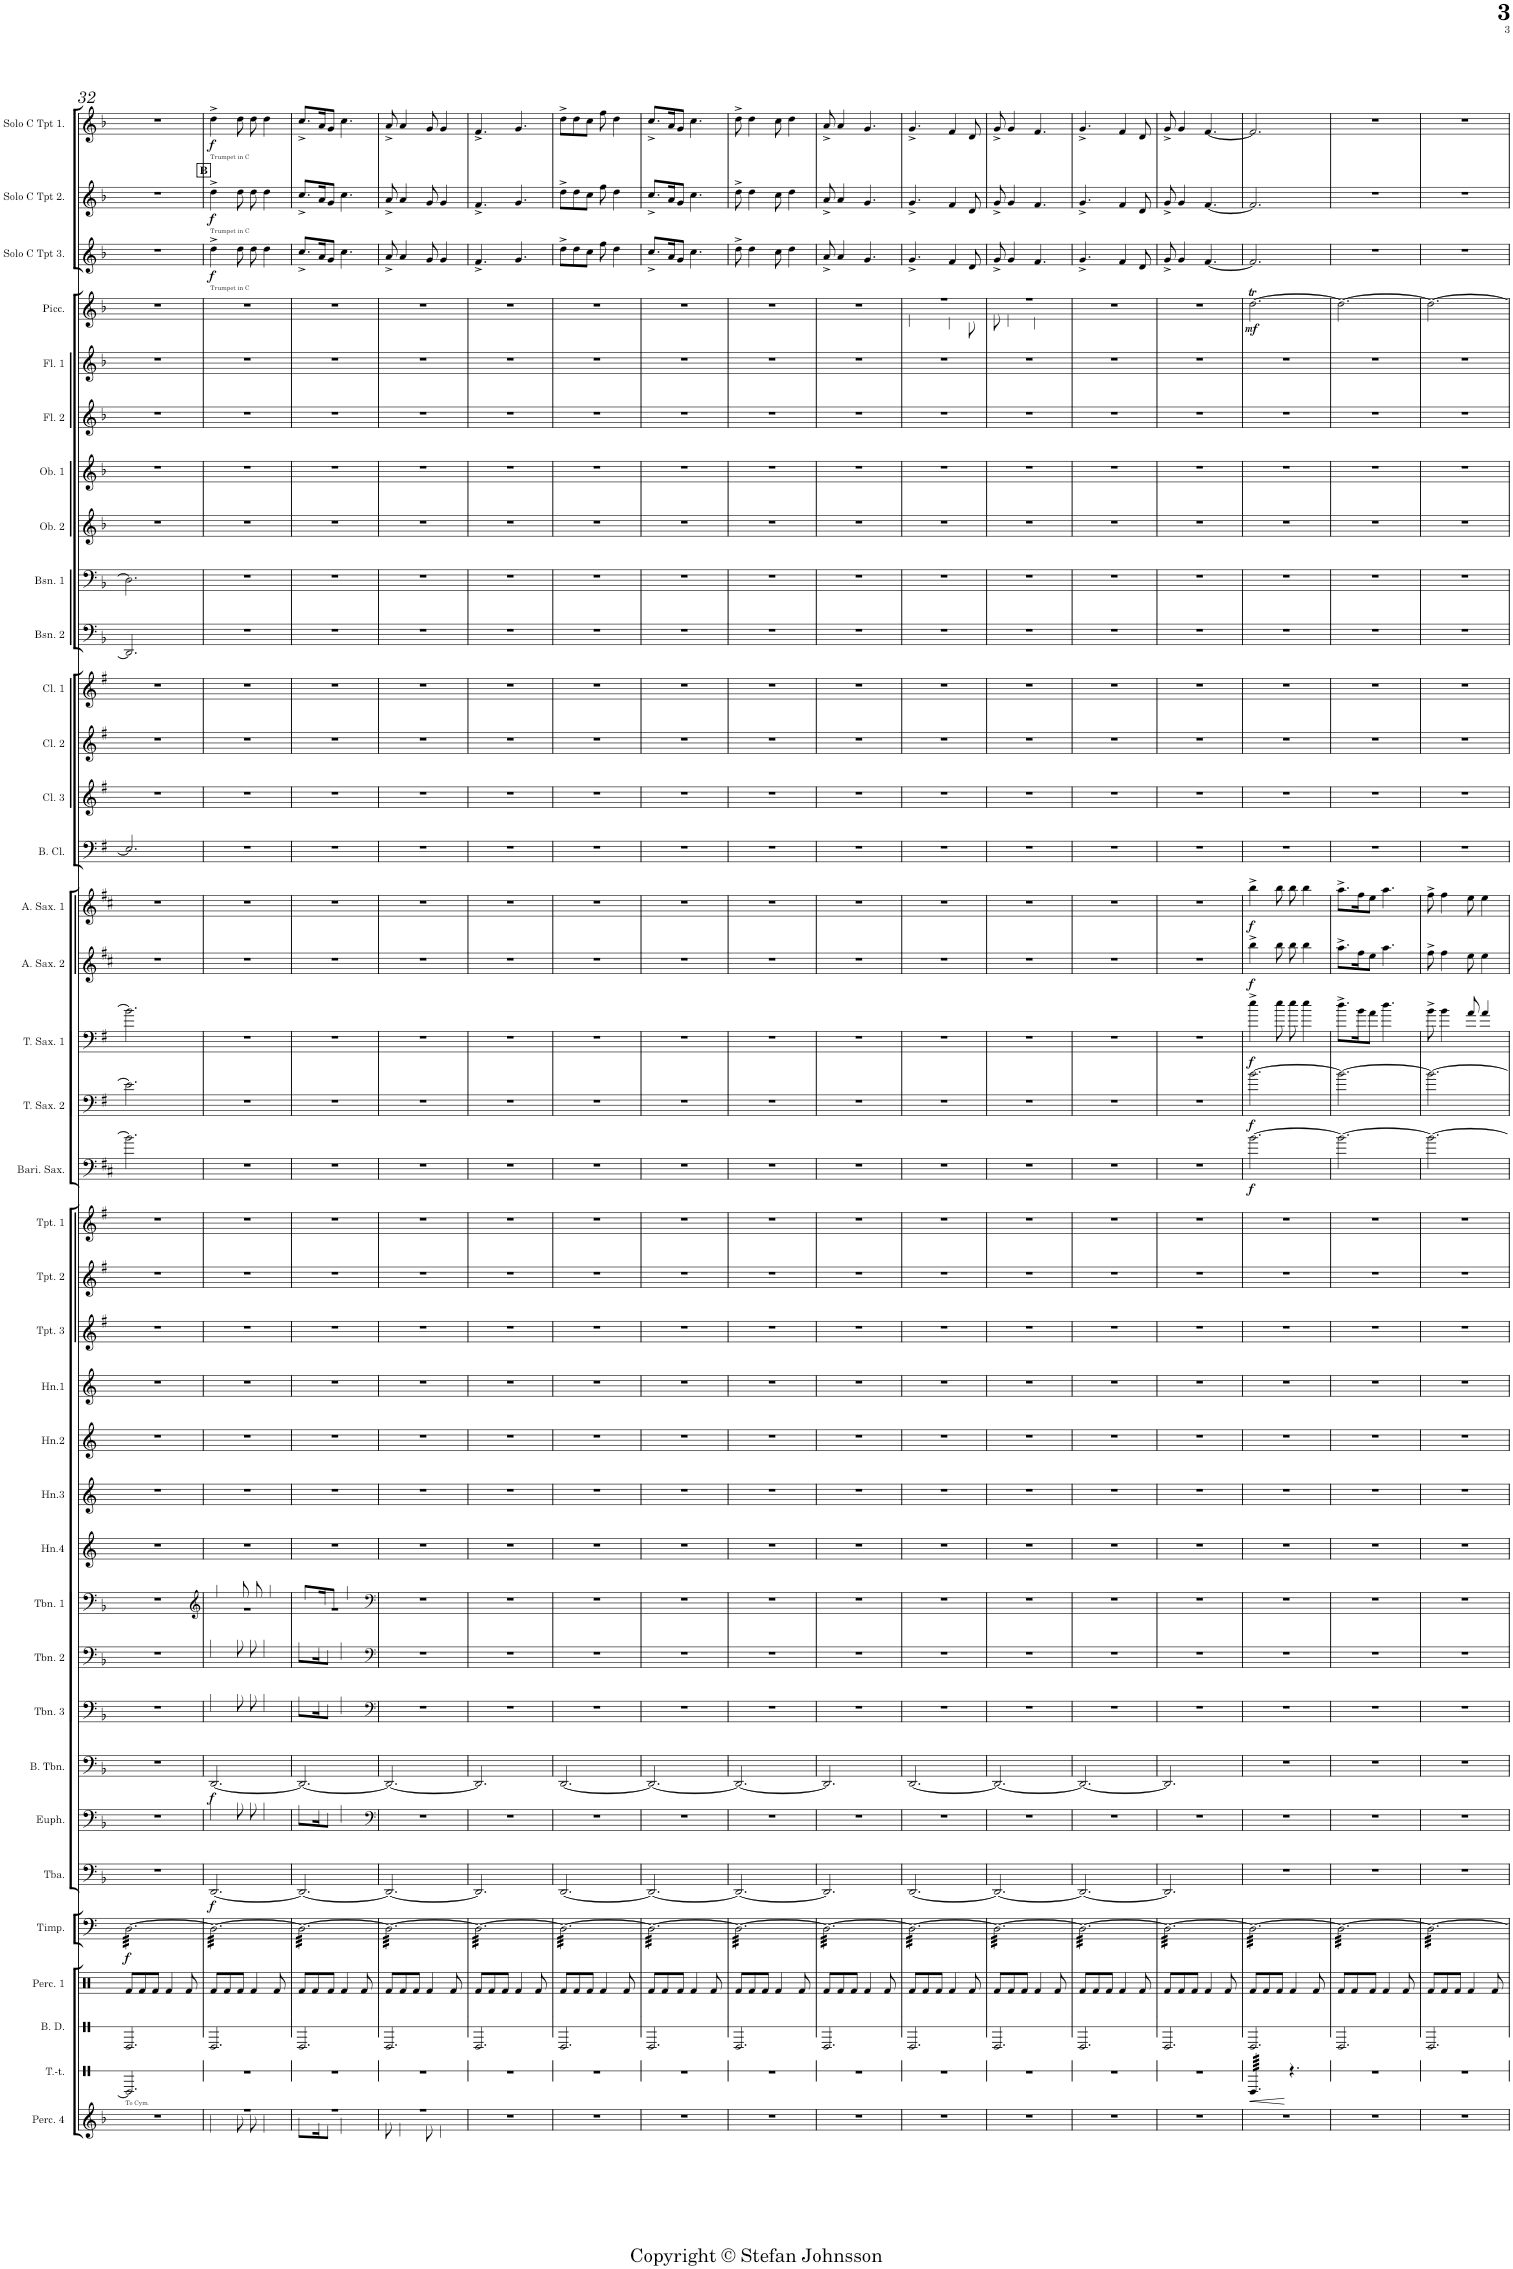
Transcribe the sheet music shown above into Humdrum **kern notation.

**kern	**kern	**kern	**kern	**kern	**dynam	**kern	**dynam	**kern	**kern	**dynam	**kern	**kern	**kern	**kern	**kern	**kern	**kern	**kern	**kern	**kern	**kern	**dynam	**kern	**dynam	**kern	**dynam	**kern	**dynam	**kern	**dynam	**kern	**kern	**kern	**kern	**kern	**kern	**kern	**kern	**kern	**kern	**kern	**dynam	**kern	**dynam	**kern	**dynam	**kern	**dynam
*part37	*part36	*part35	*part34	*part33	*part33	*part32	*part32	*part31	*part30	*part30	*part29	*part28	*part27	*part26	*part25	*part24	*part23	*part22	*part21	*part20	*part19	*part19	*part18	*part18	*part17	*part17	*part16	*part16	*part15	*part15	*part14	*part13	*part12	*part11	*part10	*part9	*part8	*part7	*part6	*part5	*part4	*part4	*part3	*part3	*part2	*part2	*part1	*part1
*staff37	*staff36	*staff35	*staff34	*staff33	*staff33	*staff32	*staff32	*staff31	*staff30	*staff30	*staff29	*staff28	*staff27	*staff26	*staff25	*staff24	*staff23	*staff22	*staff21	*staff20	*staff19	*staff19	*staff18	*staff18	*staff17	*staff17	*staff16	*staff16	*staff15	*staff15	*staff14	*staff13	*staff12	*staff11	*staff10	*staff9	*staff8	*staff7	*staff6	*staff5	*staff4	*staff4	*staff3	*staff3	*staff2	*staff2	*staff1	*staff1
*I"Percussion 4	*I"Tam-tam	*I"Bass Drum	*I"Percussion 1	*I"Timpani	*	*I"Tuba	*	*I"Euphonium	*I"Bass Trombone	*	*I"Trombone 3	*I"Trombone 2	*I"Trombone 1	*I"Horn 4 in F	*I"Horn 3 in F	*I"Horn 2 in F	*I"Horn 1 in F	*I"Trumpet in Bb 3	*I"Trumpet in Bb 2	*I"Trumpet in Bb 1	*I"Baritone Saxophone	*	*I"Tenor Saxophone 2	*	*I"Tenor Saxophone 1	*	*I"Alto Saxophone 2	*	*I"Alto Saxophone 1	*	*I"Bass Clarinet in Bb	*I"Clarinet in Bb 3	*I"Clarinet in Bb 2	*I"Clarinet in Bb 1	*I"Bassoon 2	*I"Bassoon 1	*I"Oboe 2	*I"Oboe 1	*I"Flute 2	*I"Flute 1	*I"Piccolo	*	*I"Solo Trumpet 3 in C	*	*I"Solo Trumpet 2 in C	*	*I"Solo Trumpet 1 in C	*
*I'Perc. 4	*I'T.-t.	*I'B. D.	*I'Perc. 1	*I'Timp.	*	*I'Tba.	*	*I'Euph.	*I'B. Tbn.	*	*I'Tbn. 3	*I'Tbn. 2	*I'Tbn. 1	*I'Hn.4	*I'Hn.3	*I'Hn.2	*I'Hn.1	*I'Tpt. 3	*I'Tpt. 2	*I'Tpt. 1	*I'Bari. Sax.	*	*I'T. Sax. 2	*	*I'T. Sax. 1	*	*I'A. Sax. 2	*	*I'A. Sax. 1	*	*I'B. Cl.	*I'Cl. 3	*I'Cl. 2	*I'Cl. 1	*I'Bsn. 2	*I'Bsn. 1	*I'Ob. 2	*I'Ob. 1	*I'Fl. 2	*I'Fl. 1	*I'Picc.	*	*	*	*	*	*	*
!!LO:PB:g=z
*clefG2	*clefX	*clefX	*clefX	*clefF4	*	*clefF4	*	*clefF4	*clefF4	*	*clefF4	*clefF4	*clefF4	*clefG2	*clefG2	*clefG2	*clefG2	*clefG2	*clefG2	*clefG2	*clefF4	*	*clefF4	*	*clefF4	*	*clefG2	*	*clefG2	*	*clefF4	*clefG2	*clefG2	*clefG2	*clefF4	*clefF4	*clefG2	*clefG2	*clefG2	*clefG2	*clefG2	*	*clefG2	*	*clefG2	*	*clefG2	*
*Trd-7c-12	*	*	*	*	*	*	*	*	*	*	*	*	*	*Trd4c7	*Trd4c7	*Trd4c7	*Trd4c7	*Trd1c2	*Trd1c2	*Trd1c2	*Trd12c21	*	*Trd8c14	*	*Trd8c14	*	*Trd5c9	*	*Trd5c9	*	*Trd8c14	*Trd1c2	*Trd1c2	*Trd1c2	*	*	*	*	*	*	*Trd-7c-12	*	*	*	*	*	*	*
*k[b-]	*k[]	*k[]	*k[]	*k[]	*	*k[b-]	*	*k[b-]	*k[b-]	*	*k[b-]	*k[b-]	*k[b-]	*k[]	*k[]	*k[]	*k[]	*k[f#]	*k[f#]	*k[f#]	*k[f#c#]	*	*k[f#]	*	*k[f#]	*	*k[f#c#]	*	*k[f#c#]	*	*k[f#]	*k[f#]	*k[f#]	*k[f#]	*k[b-]	*k[b-]	*k[b-]	*k[b-]	*k[b-]	*k[b-]	*k[b-]	*	*k[b-]	*	*k[b-]	*	*k[b-]	*
*d:	*	*	*	*	*	*d:	*	*d:	*d:	*	*d:	*d:	*d:	*	*	*	*	*e:	*e:	*e:	*b:	*	*e:	*	*e:	*	*b:	*	*b:	*	*e:	*e:	*e:	*e:	*d:	*d:	*d:	*d:	*d:	*d:	*d:	*	*d:	*	*d:	*	*d:	*
*M6/8	*M6/8	*M6/8	*M6/8	*M6/8	*	*M6/8	*	*M6/8	*M6/8	*	*M6/8	*M6/8	*M6/8	*M6/8	*M6/8	*M6/8	*M6/8	*M6/8	*M6/8	*M6/8	*M6/8	*	*M6/8	*	*M6/8	*	*M6/8	*	*M6/8	*	*M6/8	*M6/8	*M6/8	*M6/8	*M6/8	*M6/8	*M6/8	*M6/8	*M6/8	*M6/8	*M6/8	*	*M6/8	*	*M6/8	*	*M6/8	*
=32	=32	=32	=32	=32	=32	=32	=32	=32	=32	=32	=32	=32	=32	=32	=32	=32	=32	=32	=32	=32	=32	=32	=32	=32	=32	=32	=32	=32	=32	=32	=32	=32	=32	=32	=32	=32	=32	=32	=32	=32	=32	=32	=32	=32	=32	=32	=32	=32
!	!LO:TX:b:t=To Cym.	!	!	!	!	!	!	!	!	!	!	!	!	!	!	!	!	!	!	!	!	!	!	!	!	!	!	!	!	!	!	!	!	!	!	!	!	!	!	!	!	!	!	!	!	!	!	!
!	!	!	!	!	!LO:DY:b	!	!	!	!	!	!	!	!	!	!	!	!	!	!	!	!	!	!	!	!	!	!	!	!	!	!	!	!	!	!	!	!	!	!	!	!	!	!	!	!	!	!	!
*	*	*	*	*tremolo	*	*	*	*	*	*	*	*	*	*	*	*	*	*	*	*	*	*	*	*	*	*	*	*	*	*	*	*	*	*	*	*	*	*	*	*	*	*	*	*	*	*	*	*
2.r	2.e/]	2.e/	8f/L	[>32D\LLL	f	2.r	.	2.r	2.r	.	2.r	2.r	2.r	2.r	2.r	2.r	2.r	2.r	2.r	2.r	2.b\]	.	2.e\]	.	2.b\]	.	2.r	.	2.r	.	2.E/]	2.r	2.r	2.r	2.DD/]	2.D\]	2.r	2.r	2.r	2.r	2.r	.	2.r	.	2.r	.	2.r	.
.	.	.	.	32D\	.	.	.	.	.	.	.	.	.	.	.	.	.	.	.	.	.	.	.	.	.	.	.	.	.	.	.	.	.	.	.	.	.	.	.	.	.	.	.	.	.	.	.	.
.	.	.	.	32D\	.	.	.	.	.	.	.	.	.	.	.	.	.	.	.	.	.	.	.	.	.	.	.	.	.	.	.	.	.	.	.	.	.	.	.	.	.	.	.	.	.	.	.	.
.	.	.	.	32D\	.	.	.	.	.	.	.	.	.	.	.	.	.	.	.	.	.	.	.	.	.	.	.	.	.	.	.	.	.	.	.	.	.	.	.	.	.	.	.	.	.	.	.	.
.	.	.	8f/	32D\	.	.	.	.	.	.	.	.	.	.	.	.	.	.	.	.	.	.	.	.	.	.	.	.	.	.	.	.	.	.	.	.	.	.	.	.	.	.	.	.	.	.	.	.
.	.	.	.	32D\	.	.	.	.	.	.	.	.	.	.	.	.	.	.	.	.	.	.	.	.	.	.	.	.	.	.	.	.	.	.	.	.	.	.	.	.	.	.	.	.	.	.	.	.
.	.	.	.	32D\	.	.	.	.	.	.	.	.	.	.	.	.	.	.	.	.	.	.	.	.	.	.	.	.	.	.	.	.	.	.	.	.	.	.	.	.	.	.	.	.	.	.	.	.
.	.	.	.	32D\	.	.	.	.	.	.	.	.	.	.	.	.	.	.	.	.	.	.	.	.	.	.	.	.	.	.	.	.	.	.	.	.	.	.	.	.	.	.	.	.	.	.	.	.
.	.	.	8f/J	32D\	.	.	.	.	.	.	.	.	.	.	.	.	.	.	.	.	.	.	.	.	.	.	.	.	.	.	.	.	.	.	.	.	.	.	.	.	.	.	.	.	.	.	.	.
.	.	.	.	32D\	.	.	.	.	.	.	.	.	.	.	.	.	.	.	.	.	.	.	.	.	.	.	.	.	.	.	.	.	.	.	.	.	.	.	.	.	.	.	.	.	.	.	.	.
.	.	.	.	32D\	.	.	.	.	.	.	.	.	.	.	.	.	.	.	.	.	.	.	.	.	.	.	.	.	.	.	.	.	.	.	.	.	.	.	.	.	.	.	.	.	.	.	.	.
.	.	.	.	32D\	.	.	.	.	.	.	.	.	.	.	.	.	.	.	.	.	.	.	.	.	.	.	.	.	.	.	.	.	.	.	.	.	.	.	.	.	.	.	.	.	.	.	.	.
.	.	.	4f/	32D\	.	.	.	.	.	.	.	.	.	.	.	.	.	.	.	.	.	.	.	.	.	.	.	.	.	.	.	.	.	.	.	.	.	.	.	.	.	.	.	.	.	.	.	.
.	.	.	.	32D\	.	.	.	.	.	.	.	.	.	.	.	.	.	.	.	.	.	.	.	.	.	.	.	.	.	.	.	.	.	.	.	.	.	.	.	.	.	.	.	.	.	.	.	.
.	.	.	.	32D\	.	.	.	.	.	.	.	.	.	.	.	.	.	.	.	.	.	.	.	.	.	.	.	.	.	.	.	.	.	.	.	.	.	.	.	.	.	.	.	.	.	.	.	.
.	.	.	.	32D\	.	.	.	.	.	.	.	.	.	.	.	.	.	.	.	.	.	.	.	.	.	.	.	.	.	.	.	.	.	.	.	.	.	.	.	.	.	.	.	.	.	.	.	.
.	.	.	.	32D\	.	.	.	.	.	.	.	.	.	.	.	.	.	.	.	.	.	.	.	.	.	.	.	.	.	.	.	.	.	.	.	.	.	.	.	.	.	.	.	.	.	.	.	.
.	.	.	.	32D\	.	.	.	.	.	.	.	.	.	.	.	.	.	.	.	.	.	.	.	.	.	.	.	.	.	.	.	.	.	.	.	.	.	.	.	.	.	.	.	.	.	.	.	.
.	.	.	.	32D\	.	.	.	.	.	.	.	.	.	.	.	.	.	.	.	.	.	.	.	.	.	.	.	.	.	.	.	.	.	.	.	.	.	.	.	.	.	.	.	.	.	.	.	.
.	.	.	.	32D\	.	.	.	.	.	.	.	.	.	.	.	.	.	.	.	.	.	.	.	.	.	.	.	.	.	.	.	.	.	.	.	.	.	.	.	.	.	.	.	.	.	.	.	.
.	.	.	8f/	32D\	.	.	.	.	.	.	.	.	.	.	.	.	.	.	.	.	.	.	.	.	.	.	.	.	.	.	.	.	.	.	.	.	.	.	.	.	.	.	.	.	.	.	.	.
.	.	.	.	32D\	.	.	.	.	.	.	.	.	.	.	.	.	.	.	.	.	.	.	.	.	.	.	.	.	.	.	.	.	.	.	.	.	.	.	.	.	.	.	.	.	.	.	.	.
.	.	.	.	32D\	.	.	.	.	.	.	.	.	.	.	.	.	.	.	.	.	.	.	.	.	.	.	.	.	.	.	.	.	.	.	.	.	.	.	.	.	.	.	.	.	.	.	.	.
.	.	.	.	32D\JJJ	.	.	.	.	.	.	.	.	.	.	.	.	.	.	.	.	.	.	.	.	.	.	.	.	.	.	.	.	.	.	.	.	.	.	.	.	.	.	.	.	.	.	.	.
!!LO:REH:place=s1:b:B:cj:t=B
=33	=33	=33	=33	=33	=33	=33	=33	=33	=33	=33	=33	=33	=33	=33	=33	=33	=33	=33	=33	=33	=33	=33	=33	=33	=33	=33	=33	=33	=33	=33	=33	=33	=33	=33	=33	=33	=33	=33	=33	=33	=33	=33	=33	=33	=33	=33	=33	=33
*	*	*	*	*	*	*	*	*	*	*	*	*	*clefG2	*	*	*	*	*	*	*	*	*	*	*	*	*	*	*	*	*	*	*	*	*	*	*	*	*	*	*	*	*	*	*	*	*	*	*
*^	*	*	*	*	*	*	*	*	*	*	*	*	*^	*	*	*	*	*	*	*	*	*	*	*	*	*	*	*	*	*	*	*	*	*	*	*	*	*	*	*	*	*	*	*	*	*	*	*
!	!	!	!	!	!	!	!	!	!	!	!	!	!	!	!	!	!	!	!	!	!	!	!	!	!	!	!	!	!	!	!	!	!	!	!	!	!	!	!	!	!	!	!	!	!	!	!	!	!LO:TX:b:t=Trumpet in C	!
!	!	!	!	!	!	!	!	!	!	!	!	!	!	!	!	!	!	!	!	!	!	!	!	!	!	!	!	!	!	!	!	!	!	!	!	!	!	!	!	!	!	!	!	!	!	!	!LO:TX:b:t=Trumpet in C	!	!	!
!	!	!	!	!	!	!	!	!	!	!	!	!	!	!	!	!	!	!	!	!	!	!	!	!	!	!	!	!	!	!	!	!	!	!	!	!	!	!	!	!	!	!	!	!	!LO:TX:b:t=Trumpet in C	!	!	!	!	!
!	!	!	!	!	!	!	!	!LO:DY:b	!	!	!LO:DY:b	!	!	!	!	!	!	!	!	!	!	!	!	!	!	!	!	!	!	!	!	!	!	!	!	!	!	!	!	!	!	!	!	!	!	!LO:DY:b	!	!LO:DY:b	!	!LO:DY:b
2.r	4dd\	2.r	2.e/	8f/L	32D\LLL	.	[<2.DD/	f	4d\	[<2.DD/	f	4d\	4d\	4dd/	2.r	2.r	2.r	2.r	2.r	2.r	2.r	2.r	2.r	.	2.r	.	2.r	.	2.r	.	2.r	.	2.r	2.r	2.r	2.r	2.r	2.r	2.r	2.r	2.r	2.r	2.r	.	4dd^\	f	4dd^\	f	4dd^\	f
.	.	.	.	.	32D\	.	.	.	.	.	.	.	.	.	.	.	.	.	.	.	.	.	.	.	.	.	.	.	.	.	.	.	.	.	.	.	.	.	.	.	.	.	.	.	.	.	.	.	.	.
.	.	.	.	.	32D\	.	.	.	.	.	.	.	.	.	.	.	.	.	.	.	.	.	.	.	.	.	.	.	.	.	.	.	.	.	.	.	.	.	.	.	.	.	.	.	.	.	.	.	.	.
.	.	.	.	.	32D\	.	.	.	.	.	.	.	.	.	.	.	.	.	.	.	.	.	.	.	.	.	.	.	.	.	.	.	.	.	.	.	.	.	.	.	.	.	.	.	.	.	.	.	.	.
.	.	.	.	8f/	32D\	.	.	.	.	.	.	.	.	.	.	.	.	.	.	.	.	.	.	.	.	.	.	.	.	.	.	.	.	.	.	.	.	.	.	.	.	.	.	.	.	.	.	.	.	.
.	.	.	.	.	32D\	.	.	.	.	.	.	.	.	.	.	.	.	.	.	.	.	.	.	.	.	.	.	.	.	.	.	.	.	.	.	.	.	.	.	.	.	.	.	.	.	.	.	.	.	.
.	.	.	.	.	32D\	.	.	.	.	.	.	.	.	.	.	.	.	.	.	.	.	.	.	.	.	.	.	.	.	.	.	.	.	.	.	.	.	.	.	.	.	.	.	.	.	.	.	.	.	.
.	.	.	.	.	32D\	.	.	.	.	.	.	.	.	.	.	.	.	.	.	.	.	.	.	.	.	.	.	.	.	.	.	.	.	.	.	.	.	.	.	.	.	.	.	.	.	.	.	.	.	.
.	8dd\	.	.	8f/J	32D\	.	.	.	8d\	.	.	8d\	8d\	8dd/	.	.	.	.	.	.	.	.	.	.	.	.	.	.	.	.	.	.	.	.	.	.	.	.	.	.	.	.	.	.	8dd\	.	8dd\	.	8dd\	.
.	.	.	.	.	32D\	.	.	.	.	.	.	.	.	.	.	.	.	.	.	.	.	.	.	.	.	.	.	.	.	.	.	.	.	.	.	.	.	.	.	.	.	.	.	.	.	.	.	.	.	.
.	.	.	.	.	32D\	.	.	.	.	.	.	.	.	.	.	.	.	.	.	.	.	.	.	.	.	.	.	.	.	.	.	.	.	.	.	.	.	.	.	.	.	.	.	.	.	.	.	.	.	.
.	.	.	.	.	32D\	.	.	.	.	.	.	.	.	.	.	.	.	.	.	.	.	.	.	.	.	.	.	.	.	.	.	.	.	.	.	.	.	.	.	.	.	.	.	.	.	.	.	.	.	.
.	8dd\	.	.	4f/	32D\	.	.	.	8d\	.	.	8d\	8d\	8dd/	.	.	.	.	.	.	.	.	.	.	.	.	.	.	.	.	.	.	.	.	.	.	.	.	.	.	.	.	.	.	8dd\	.	8dd\	.	8dd\	.
.	.	.	.	.	32D\	.	.	.	.	.	.	.	.	.	.	.	.	.	.	.	.	.	.	.	.	.	.	.	.	.	.	.	.	.	.	.	.	.	.	.	.	.	.	.	.	.	.	.	.	.
.	.	.	.	.	32D\	.	.	.	.	.	.	.	.	.	.	.	.	.	.	.	.	.	.	.	.	.	.	.	.	.	.	.	.	.	.	.	.	.	.	.	.	.	.	.	.	.	.	.	.	.
.	.	.	.	.	32D\	.	.	.	.	.	.	.	.	.	.	.	.	.	.	.	.	.	.	.	.	.	.	.	.	.	.	.	.	.	.	.	.	.	.	.	.	.	.	.	.	.	.	.	.	.
.	4dd\	.	.	.	32D\	.	.	.	4d\	.	.	4d\	4d\	4dd/	.	.	.	.	.	.	.	.	.	.	.	.	.	.	.	.	.	.	.	.	.	.	.	.	.	.	.	.	.	.	4dd\	.	4dd\	.	4dd\	.
.	.	.	.	.	32D\	.	.	.	.	.	.	.	.	.	.	.	.	.	.	.	.	.	.	.	.	.	.	.	.	.	.	.	.	.	.	.	.	.	.	.	.	.	.	.	.	.	.	.	.	.
.	.	.	.	.	32D\	.	.	.	.	.	.	.	.	.	.	.	.	.	.	.	.	.	.	.	.	.	.	.	.	.	.	.	.	.	.	.	.	.	.	.	.	.	.	.	.	.	.	.	.	.
.	.	.	.	.	32D\	.	.	.	.	.	.	.	.	.	.	.	.	.	.	.	.	.	.	.	.	.	.	.	.	.	.	.	.	.	.	.	.	.	.	.	.	.	.	.	.	.	.	.	.	.
.	.	.	.	8f/	32D\	.	.	.	.	.	.	.	.	.	.	.	.	.	.	.	.	.	.	.	.	.	.	.	.	.	.	.	.	.	.	.	.	.	.	.	.	.	.	.	.	.	.	.	.	.
.	.	.	.	.	32D\	.	.	.	.	.	.	.	.	.	.	.	.	.	.	.	.	.	.	.	.	.	.	.	.	.	.	.	.	.	.	.	.	.	.	.	.	.	.	.	.	.	.	.	.	.
.	.	.	.	.	32D\	.	.	.	.	.	.	.	.	.	.	.	.	.	.	.	.	.	.	.	.	.	.	.	.	.	.	.	.	.	.	.	.	.	.	.	.	.	.	.	.	.	.	.	.	.
.	.	.	.	.	32D\JJJ	.	.	.	.	.	.	.	.	.	.	.	.	.	.	.	.	.	.	.	.	.	.	.	.	.	.	.	.	.	.	.	.	.	.	.	.	.	.	.	.	.	.	.	.	.
=34	=34	=34	=34	=34	=34	=34	=34	=34	=34	=34	=34	=34	=34	=34	=34	=34	=34	=34	=34	=34	=34	=34	=34	=34	=34	=34	=34	=34	=34	=34	=34	=34	=34	=34	=34	=34	=34	=34	=34	=34	=34	=34	=34	=34	=34	=34	=34	=34	=34	=34
2.r	8.cc\L	2.r	2.e/	8f/L	32D\LLL	.	2.DD/_	.	8.c\L	2.DD/_	.	8.c\L	8.c\L	8.cc/L	2.r	2.r	2.r	2.r	2.r	2.r	2.r	2.r	2.r	.	2.r	.	2.r	.	2.r	.	2.r	.	2.r	2.r	2.r	2.r	2.r	2.r	2.r	2.r	2.r	2.r	2.r	.	8.cc^/L	.	8.cc^/L	.	8.cc^/L	.
.	.	.	.	.	32D\	.	.	.	.	.	.	.	.	.	.	.	.	.	.	.	.	.	.	.	.	.	.	.	.	.	.	.	.	.	.	.	.	.	.	.	.	.	.	.	.	.	.	.	.	.
.	.	.	.	.	32D\	.	.	.	.	.	.	.	.	.	.	.	.	.	.	.	.	.	.	.	.	.	.	.	.	.	.	.	.	.	.	.	.	.	.	.	.	.	.	.	.	.	.	.	.	.
.	.	.	.	.	32D\	.	.	.	.	.	.	.	.	.	.	.	.	.	.	.	.	.	.	.	.	.	.	.	.	.	.	.	.	.	.	.	.	.	.	.	.	.	.	.	.	.	.	.	.	.
.	.	.	.	8f/	32D\	.	.	.	.	.	.	.	.	.	.	.	.	.	.	.	.	.	.	.	.	.	.	.	.	.	.	.	.	.	.	.	.	.	.	.	.	.	.	.	.	.	.	.	.	.
.	.	.	.	.	32D\	.	.	.	.	.	.	.	.	.	.	.	.	.	.	.	.	.	.	.	.	.	.	.	.	.	.	.	.	.	.	.	.	.	.	.	.	.	.	.	.	.	.	.	.	.
.	16a\K	.	.	.	32D\	.	.	.	16A\K	.	.	16A\K	16A\K	16a/K	.	.	.	.	.	.	.	.	.	.	.	.	.	.	.	.	.	.	.	.	.	.	.	.	.	.	.	.	.	.	16a/K	.	16a/K	.	16a/K	.
.	.	.	.	.	32D\	.	.	.	.	.	.	.	.	.	.	.	.	.	.	.	.	.	.	.	.	.	.	.	.	.	.	.	.	.	.	.	.	.	.	.	.	.	.	.	.	.	.	.	.	.
.	8g\J	.	.	8f/J	32D\	.	.	.	8G\J	.	.	8G\J	8G\J	8g/J	.	.	.	.	.	.	.	.	.	.	.	.	.	.	.	.	.	.	.	.	.	.	.	.	.	.	.	.	.	.	8g/J	.	8g/J	.	8g/J	.
.	.	.	.	.	32D\	.	.	.	.	.	.	.	.	.	.	.	.	.	.	.	.	.	.	.	.	.	.	.	.	.	.	.	.	.	.	.	.	.	.	.	.	.	.	.	.	.	.	.	.	.
.	.	.	.	.	32D\	.	.	.	.	.	.	.	.	.	.	.	.	.	.	.	.	.	.	.	.	.	.	.	.	.	.	.	.	.	.	.	.	.	.	.	.	.	.	.	.	.	.	.	.	.
.	.	.	.	.	32D\	.	.	.	.	.	.	.	.	.	.	.	.	.	.	.	.	.	.	.	.	.	.	.	.	.	.	.	.	.	.	.	.	.	.	.	.	.	.	.	.	.	.	.	.	.
.	4.cc\	.	.	4f/	32D\	.	.	.	4.c\	.	.	4.c\	4.c\	4.cc/	.	.	.	.	.	.	.	.	.	.	.	.	.	.	.	.	.	.	.	.	.	.	.	.	.	.	.	.	.	.	4.cc\	.	4.cc\	.	4.cc\	.
.	.	.	.	.	32D\	.	.	.	.	.	.	.	.	.	.	.	.	.	.	.	.	.	.	.	.	.	.	.	.	.	.	.	.	.	.	.	.	.	.	.	.	.	.	.	.	.	.	.	.	.
.	.	.	.	.	32D\	.	.	.	.	.	.	.	.	.	.	.	.	.	.	.	.	.	.	.	.	.	.	.	.	.	.	.	.	.	.	.	.	.	.	.	.	.	.	.	.	.	.	.	.	.
.	.	.	.	.	32D\	.	.	.	.	.	.	.	.	.	.	.	.	.	.	.	.	.	.	.	.	.	.	.	.	.	.	.	.	.	.	.	.	.	.	.	.	.	.	.	.	.	.	.	.	.
.	.	.	.	.	32D\	.	.	.	.	.	.	.	.	.	.	.	.	.	.	.	.	.	.	.	.	.	.	.	.	.	.	.	.	.	.	.	.	.	.	.	.	.	.	.	.	.	.	.	.	.
.	.	.	.	.	32D\	.	.	.	.	.	.	.	.	.	.	.	.	.	.	.	.	.	.	.	.	.	.	.	.	.	.	.	.	.	.	.	.	.	.	.	.	.	.	.	.	.	.	.	.	.
.	.	.	.	.	32D\	.	.	.	.	.	.	.	.	.	.	.	.	.	.	.	.	.	.	.	.	.	.	.	.	.	.	.	.	.	.	.	.	.	.	.	.	.	.	.	.	.	.	.	.	.
.	.	.	.	.	32D\	.	.	.	.	.	.	.	.	.	.	.	.	.	.	.	.	.	.	.	.	.	.	.	.	.	.	.	.	.	.	.	.	.	.	.	.	.	.	.	.	.	.	.	.	.
.	.	.	.	8f/	32D\	.	.	.	.	.	.	.	.	.	.	.	.	.	.	.	.	.	.	.	.	.	.	.	.	.	.	.	.	.	.	.	.	.	.	.	.	.	.	.	.	.	.	.	.	.
.	.	.	.	.	32D\	.	.	.	.	.	.	.	.	.	.	.	.	.	.	.	.	.	.	.	.	.	.	.	.	.	.	.	.	.	.	.	.	.	.	.	.	.	.	.	.	.	.	.	.	.
.	.	.	.	.	32D\	.	.	.	.	.	.	.	.	.	.	.	.	.	.	.	.	.	.	.	.	.	.	.	.	.	.	.	.	.	.	.	.	.	.	.	.	.	.	.	.	.	.	.	.	.
.	.	.	.	.	32D\JJJ	.	.	.	.	.	.	.	.	.	.	.	.	.	.	.	.	.	.	.	.	.	.	.	.	.	.	.	.	.	.	.	.	.	.	.	.	.	.	.	.	.	.	.	.	.
*	*	*	*	*	*	*	*	*	*	*	*	*	*	*v	*v	*	*	*	*	*	*	*	*	*	*	*	*	*	*	*	*	*	*	*	*	*	*	*	*	*	*	*	*	*	*	*	*	*	*	*
=35	=35	=35	=35	=35	=35	=35	=35	=35	=35	=35	=35	=35	=35	=35	=35	=35	=35	=35	=35	=35	=35	=35	=35	=35	=35	=35	=35	=35	=35	=35	=35	=35	=35	=35	=35	=35	=35	=35	=35	=35	=35	=35	=35	=35	=35	=35	=35	=35	=35
*	*	*	*	*	*	*	*	*	*clefF4	*	*	*clefF4	*clefF4	*clefF4	*	*	*	*	*	*	*	*	*	*	*	*	*	*	*	*	*	*	*	*	*	*	*	*	*	*	*	*	*	*	*	*	*	*	*
2.r	8a\	2.r	2.e/	8f/L	32D\LLL	.	2.DD/_	.	2.r	2.DD/_	.	2.r	2.r	2.r	2.r	2.r	2.r	2.r	2.r	2.r	2.r	2.r	.	2.r	.	2.r	.	2.r	.	2.r	.	2.r	2.r	2.r	2.r	2.r	2.r	2.r	2.r	2.r	2.r	2.r	.	8a^/	.	8a^/	.	8a^/	.
.	.	.	.	.	32D\	.	.	.	.	.	.	.	.	.	.	.	.	.	.	.	.	.	.	.	.	.	.	.	.	.	.	.	.	.	.	.	.	.	.	.	.	.	.	.	.	.	.	.	.
.	.	.	.	.	32D\	.	.	.	.	.	.	.	.	.	.	.	.	.	.	.	.	.	.	.	.	.	.	.	.	.	.	.	.	.	.	.	.	.	.	.	.	.	.	.	.	.	.	.	.
.	.	.	.	.	32D\	.	.	.	.	.	.	.	.	.	.	.	.	.	.	.	.	.	.	.	.	.	.	.	.	.	.	.	.	.	.	.	.	.	.	.	.	.	.	.	.	.	.	.	.
.	4a\	.	.	8f/	32D\	.	.	.	.	.	.	.	.	.	.	.	.	.	.	.	.	.	.	.	.	.	.	.	.	.	.	.	.	.	.	.	.	.	.	.	.	.	.	4a/	.	4a/	.	4a/	.
.	.	.	.	.	32D\	.	.	.	.	.	.	.	.	.	.	.	.	.	.	.	.	.	.	.	.	.	.	.	.	.	.	.	.	.	.	.	.	.	.	.	.	.	.	.	.	.	.	.	.
.	.	.	.	.	32D\	.	.	.	.	.	.	.	.	.	.	.	.	.	.	.	.	.	.	.	.	.	.	.	.	.	.	.	.	.	.	.	.	.	.	.	.	.	.	.	.	.	.	.	.
.	.	.	.	.	32D\	.	.	.	.	.	.	.	.	.	.	.	.	.	.	.	.	.	.	.	.	.	.	.	.	.	.	.	.	.	.	.	.	.	.	.	.	.	.	.	.	.	.	.	.
.	.	.	.	8f/J	32D\	.	.	.	.	.	.	.	.	.	.	.	.	.	.	.	.	.	.	.	.	.	.	.	.	.	.	.	.	.	.	.	.	.	.	.	.	.	.	.	.	.	.	.	.
.	.	.	.	.	32D\	.	.	.	.	.	.	.	.	.	.	.	.	.	.	.	.	.	.	.	.	.	.	.	.	.	.	.	.	.	.	.	.	.	.	.	.	.	.	.	.	.	.	.	.
.	.	.	.	.	32D\	.	.	.	.	.	.	.	.	.	.	.	.	.	.	.	.	.	.	.	.	.	.	.	.	.	.	.	.	.	.	.	.	.	.	.	.	.	.	.	.	.	.	.	.
.	.	.	.	.	32D\	.	.	.	.	.	.	.	.	.	.	.	.	.	.	.	.	.	.	.	.	.	.	.	.	.	.	.	.	.	.	.	.	.	.	.	.	.	.	.	.	.	.	.	.
.	8g\	.	.	4f/	32D\	.	.	.	.	.	.	.	.	.	.	.	.	.	.	.	.	.	.	.	.	.	.	.	.	.	.	.	.	.	.	.	.	.	.	.	.	.	.	8g/	.	8g/	.	8g/	.
.	.	.	.	.	32D\	.	.	.	.	.	.	.	.	.	.	.	.	.	.	.	.	.	.	.	.	.	.	.	.	.	.	.	.	.	.	.	.	.	.	.	.	.	.	.	.	.	.	.	.
.	.	.	.	.	32D\	.	.	.	.	.	.	.	.	.	.	.	.	.	.	.	.	.	.	.	.	.	.	.	.	.	.	.	.	.	.	.	.	.	.	.	.	.	.	.	.	.	.	.	.
.	.	.	.	.	32D\	.	.	.	.	.	.	.	.	.	.	.	.	.	.	.	.	.	.	.	.	.	.	.	.	.	.	.	.	.	.	.	.	.	.	.	.	.	.	.	.	.	.	.	.
.	4g\	.	.	.	32D\	.	.	.	.	.	.	.	.	.	.	.	.	.	.	.	.	.	.	.	.	.	.	.	.	.	.	.	.	.	.	.	.	.	.	.	.	.	.	4g/	.	4g/	.	4g/	.
.	.	.	.	.	32D\	.	.	.	.	.	.	.	.	.	.	.	.	.	.	.	.	.	.	.	.	.	.	.	.	.	.	.	.	.	.	.	.	.	.	.	.	.	.	.	.	.	.	.	.
.	.	.	.	.	32D\	.	.	.	.	.	.	.	.	.	.	.	.	.	.	.	.	.	.	.	.	.	.	.	.	.	.	.	.	.	.	.	.	.	.	.	.	.	.	.	.	.	.	.	.
.	.	.	.	.	32D\	.	.	.	.	.	.	.	.	.	.	.	.	.	.	.	.	.	.	.	.	.	.	.	.	.	.	.	.	.	.	.	.	.	.	.	.	.	.	.	.	.	.	.	.
.	.	.	.	8f/	32D\	.	.	.	.	.	.	.	.	.	.	.	.	.	.	.	.	.	.	.	.	.	.	.	.	.	.	.	.	.	.	.	.	.	.	.	.	.	.	.	.	.	.	.	.
.	.	.	.	.	32D\	.	.	.	.	.	.	.	.	.	.	.	.	.	.	.	.	.	.	.	.	.	.	.	.	.	.	.	.	.	.	.	.	.	.	.	.	.	.	.	.	.	.	.	.
.	.	.	.	.	32D\	.	.	.	.	.	.	.	.	.	.	.	.	.	.	.	.	.	.	.	.	.	.	.	.	.	.	.	.	.	.	.	.	.	.	.	.	.	.	.	.	.	.	.	.
.	.	.	.	.	32D\JJJ	.	.	.	.	.	.	.	.	.	.	.	.	.	.	.	.	.	.	.	.	.	.	.	.	.	.	.	.	.	.	.	.	.	.	.	.	.	.	.	.	.	.	.	.
*v	*v	*	*	*	*	*	*	*	*	*	*	*	*	*	*	*	*	*	*	*	*	*	*	*	*	*	*	*	*	*	*	*	*	*	*	*	*	*	*	*	*	*	*	*	*	*	*	*	*
=36	=36	=36	=36	=36	=36	=36	=36	=36	=36	=36	=36	=36	=36	=36	=36	=36	=36	=36	=36	=36	=36	=36	=36	=36	=36	=36	=36	=36	=36	=36	=36	=36	=36	=36	=36	=36	=36	=36	=36	=36	=36	=36	=36	=36	=36	=36	=36	=36
2.r	2.r	2.e/	8f/L	32D\LLL	.	2.DD/]	.	2.r	2.DD/]	.	2.r	2.r	2.r	2.r	2.r	2.r	2.r	2.r	2.r	2.r	2.r	.	2.r	.	2.r	.	2.r	.	2.r	.	2.r	2.r	2.r	2.r	2.r	2.r	2.r	2.r	2.r	2.r	2.r	.	4.f^/	.	4.f^/	.	4.f^/	.
.	.	.	.	32D\	.	.	.	.	.	.	.	.	.	.	.	.	.	.	.	.	.	.	.	.	.	.	.	.	.	.	.	.	.	.	.	.	.	.	.	.	.	.	.	.	.	.	.	.
.	.	.	.	32D\	.	.	.	.	.	.	.	.	.	.	.	.	.	.	.	.	.	.	.	.	.	.	.	.	.	.	.	.	.	.	.	.	.	.	.	.	.	.	.	.	.	.	.	.
.	.	.	.	32D\	.	.	.	.	.	.	.	.	.	.	.	.	.	.	.	.	.	.	.	.	.	.	.	.	.	.	.	.	.	.	.	.	.	.	.	.	.	.	.	.	.	.	.	.
.	.	.	8f/	32D\	.	.	.	.	.	.	.	.	.	.	.	.	.	.	.	.	.	.	.	.	.	.	.	.	.	.	.	.	.	.	.	.	.	.	.	.	.	.	.	.	.	.	.	.
.	.	.	.	32D\	.	.	.	.	.	.	.	.	.	.	.	.	.	.	.	.	.	.	.	.	.	.	.	.	.	.	.	.	.	.	.	.	.	.	.	.	.	.	.	.	.	.	.	.
.	.	.	.	32D\	.	.	.	.	.	.	.	.	.	.	.	.	.	.	.	.	.	.	.	.	.	.	.	.	.	.	.	.	.	.	.	.	.	.	.	.	.	.	.	.	.	.	.	.
.	.	.	.	32D\	.	.	.	.	.	.	.	.	.	.	.	.	.	.	.	.	.	.	.	.	.	.	.	.	.	.	.	.	.	.	.	.	.	.	.	.	.	.	.	.	.	.	.	.
.	.	.	8f/J	32D\	.	.	.	.	.	.	.	.	.	.	.	.	.	.	.	.	.	.	.	.	.	.	.	.	.	.	.	.	.	.	.	.	.	.	.	.	.	.	.	.	.	.	.	.
.	.	.	.	32D\	.	.	.	.	.	.	.	.	.	.	.	.	.	.	.	.	.	.	.	.	.	.	.	.	.	.	.	.	.	.	.	.	.	.	.	.	.	.	.	.	.	.	.	.
.	.	.	.	32D\	.	.	.	.	.	.	.	.	.	.	.	.	.	.	.	.	.	.	.	.	.	.	.	.	.	.	.	.	.	.	.	.	.	.	.	.	.	.	.	.	.	.	.	.
.	.	.	.	32D\	.	.	.	.	.	.	.	.	.	.	.	.	.	.	.	.	.	.	.	.	.	.	.	.	.	.	.	.	.	.	.	.	.	.	.	.	.	.	.	.	.	.	.	.
.	.	.	4f/	32D\	.	.	.	.	.	.	.	.	.	.	.	.	.	.	.	.	.	.	.	.	.	.	.	.	.	.	.	.	.	.	.	.	.	.	.	.	.	.	4.g/	.	4.g/	.	4.g/	.
.	.	.	.	32D\	.	.	.	.	.	.	.	.	.	.	.	.	.	.	.	.	.	.	.	.	.	.	.	.	.	.	.	.	.	.	.	.	.	.	.	.	.	.	.	.	.	.	.	.
.	.	.	.	32D\	.	.	.	.	.	.	.	.	.	.	.	.	.	.	.	.	.	.	.	.	.	.	.	.	.	.	.	.	.	.	.	.	.	.	.	.	.	.	.	.	.	.	.	.
.	.	.	.	32D\	.	.	.	.	.	.	.	.	.	.	.	.	.	.	.	.	.	.	.	.	.	.	.	.	.	.	.	.	.	.	.	.	.	.	.	.	.	.	.	.	.	.	.	.
.	.	.	.	32D\	.	.	.	.	.	.	.	.	.	.	.	.	.	.	.	.	.	.	.	.	.	.	.	.	.	.	.	.	.	.	.	.	.	.	.	.	.	.	.	.	.	.	.	.
.	.	.	.	32D\	.	.	.	.	.	.	.	.	.	.	.	.	.	.	.	.	.	.	.	.	.	.	.	.	.	.	.	.	.	.	.	.	.	.	.	.	.	.	.	.	.	.	.	.
.	.	.	.	32D\	.	.	.	.	.	.	.	.	.	.	.	.	.	.	.	.	.	.	.	.	.	.	.	.	.	.	.	.	.	.	.	.	.	.	.	.	.	.	.	.	.	.	.	.
.	.	.	.	32D\	.	.	.	.	.	.	.	.	.	.	.	.	.	.	.	.	.	.	.	.	.	.	.	.	.	.	.	.	.	.	.	.	.	.	.	.	.	.	.	.	.	.	.	.
.	.	.	8f/	32D\	.	.	.	.	.	.	.	.	.	.	.	.	.	.	.	.	.	.	.	.	.	.	.	.	.	.	.	.	.	.	.	.	.	.	.	.	.	.	.	.	.	.	.	.
.	.	.	.	32D\	.	.	.	.	.	.	.	.	.	.	.	.	.	.	.	.	.	.	.	.	.	.	.	.	.	.	.	.	.	.	.	.	.	.	.	.	.	.	.	.	.	.	.	.
.	.	.	.	32D\	.	.	.	.	.	.	.	.	.	.	.	.	.	.	.	.	.	.	.	.	.	.	.	.	.	.	.	.	.	.	.	.	.	.	.	.	.	.	.	.	.	.	.	.
.	.	.	.	32D\JJJ	.	.	.	.	.	.	.	.	.	.	.	.	.	.	.	.	.	.	.	.	.	.	.	.	.	.	.	.	.	.	.	.	.	.	.	.	.	.	.	.	.	.	.	.
=37	=37	=37	=37	=37	=37	=37	=37	=37	=37	=37	=37	=37	=37	=37	=37	=37	=37	=37	=37	=37	=37	=37	=37	=37	=37	=37	=37	=37	=37	=37	=37	=37	=37	=37	=37	=37	=37	=37	=37	=37	=37	=37	=37	=37	=37	=37	=37	=37
2.r	2.r	2.e/	8f/L	32D\LLL	.	[<2.DD/	.	2.r	[<2.DD/	.	2.r	2.r	2.r	2.r	2.r	2.r	2.r	2.r	2.r	2.r	2.r	.	2.r	.	2.r	.	2.r	.	2.r	.	2.r	2.r	2.r	2.r	2.r	2.r	2.r	2.r	2.r	2.r	2.r	.	8dd^\L	.	8dd^\L	.	8dd^\L	.
.	.	.	.	32D\	.	.	.	.	.	.	.	.	.	.	.	.	.	.	.	.	.	.	.	.	.	.	.	.	.	.	.	.	.	.	.	.	.	.	.	.	.	.	.	.	.	.	.	.
.	.	.	.	32D\	.	.	.	.	.	.	.	.	.	.	.	.	.	.	.	.	.	.	.	.	.	.	.	.	.	.	.	.	.	.	.	.	.	.	.	.	.	.	.	.	.	.	.	.
.	.	.	.	32D\	.	.	.	.	.	.	.	.	.	.	.	.	.	.	.	.	.	.	.	.	.	.	.	.	.	.	.	.	.	.	.	.	.	.	.	.	.	.	.	.	.	.	.	.
.	.	.	8f/	32D\	.	.	.	.	.	.	.	.	.	.	.	.	.	.	.	.	.	.	.	.	.	.	.	.	.	.	.	.	.	.	.	.	.	.	.	.	.	.	8dd\	.	8dd\	.	8dd\	.
.	.	.	.	32D\	.	.	.	.	.	.	.	.	.	.	.	.	.	.	.	.	.	.	.	.	.	.	.	.	.	.	.	.	.	.	.	.	.	.	.	.	.	.	.	.	.	.	.	.
.	.	.	.	32D\	.	.	.	.	.	.	.	.	.	.	.	.	.	.	.	.	.	.	.	.	.	.	.	.	.	.	.	.	.	.	.	.	.	.	.	.	.	.	.	.	.	.	.	.
.	.	.	.	32D\	.	.	.	.	.	.	.	.	.	.	.	.	.	.	.	.	.	.	.	.	.	.	.	.	.	.	.	.	.	.	.	.	.	.	.	.	.	.	.	.	.	.	.	.
.	.	.	8f/J	32D\	.	.	.	.	.	.	.	.	.	.	.	.	.	.	.	.	.	.	.	.	.	.	.	.	.	.	.	.	.	.	.	.	.	.	.	.	.	.	8cc\J	.	8cc\J	.	8cc\J	.
.	.	.	.	32D\	.	.	.	.	.	.	.	.	.	.	.	.	.	.	.	.	.	.	.	.	.	.	.	.	.	.	.	.	.	.	.	.	.	.	.	.	.	.	.	.	.	.	.	.
.	.	.	.	32D\	.	.	.	.	.	.	.	.	.	.	.	.	.	.	.	.	.	.	.	.	.	.	.	.	.	.	.	.	.	.	.	.	.	.	.	.	.	.	.	.	.	.	.	.
.	.	.	.	32D\	.	.	.	.	.	.	.	.	.	.	.	.	.	.	.	.	.	.	.	.	.	.	.	.	.	.	.	.	.	.	.	.	.	.	.	.	.	.	.	.	.	.	.	.
.	.	.	4f/	32D\	.	.	.	.	.	.	.	.	.	.	.	.	.	.	.	.	.	.	.	.	.	.	.	.	.	.	.	.	.	.	.	.	.	.	.	.	.	.	8ff\	.	8ff\	.	8ff\	.
.	.	.	.	32D\	.	.	.	.	.	.	.	.	.	.	.	.	.	.	.	.	.	.	.	.	.	.	.	.	.	.	.	.	.	.	.	.	.	.	.	.	.	.	.	.	.	.	.	.
.	.	.	.	32D\	.	.	.	.	.	.	.	.	.	.	.	.	.	.	.	.	.	.	.	.	.	.	.	.	.	.	.	.	.	.	.	.	.	.	.	.	.	.	.	.	.	.	.	.
.	.	.	.	32D\	.	.	.	.	.	.	.	.	.	.	.	.	.	.	.	.	.	.	.	.	.	.	.	.	.	.	.	.	.	.	.	.	.	.	.	.	.	.	.	.	.	.	.	.
.	.	.	.	32D\	.	.	.	.	.	.	.	.	.	.	.	.	.	.	.	.	.	.	.	.	.	.	.	.	.	.	.	.	.	.	.	.	.	.	.	.	.	.	4dd\	.	4dd\	.	4dd\	.
.	.	.	.	32D\	.	.	.	.	.	.	.	.	.	.	.	.	.	.	.	.	.	.	.	.	.	.	.	.	.	.	.	.	.	.	.	.	.	.	.	.	.	.	.	.	.	.	.	.
.	.	.	.	32D\	.	.	.	.	.	.	.	.	.	.	.	.	.	.	.	.	.	.	.	.	.	.	.	.	.	.	.	.	.	.	.	.	.	.	.	.	.	.	.	.	.	.	.	.
.	.	.	.	32D\	.	.	.	.	.	.	.	.	.	.	.	.	.	.	.	.	.	.	.	.	.	.	.	.	.	.	.	.	.	.	.	.	.	.	.	.	.	.	.	.	.	.	.	.
.	.	.	8f/	32D\	.	.	.	.	.	.	.	.	.	.	.	.	.	.	.	.	.	.	.	.	.	.	.	.	.	.	.	.	.	.	.	.	.	.	.	.	.	.	.	.	.	.	.	.
.	.	.	.	32D\	.	.	.	.	.	.	.	.	.	.	.	.	.	.	.	.	.	.	.	.	.	.	.	.	.	.	.	.	.	.	.	.	.	.	.	.	.	.	.	.	.	.	.	.
.	.	.	.	32D\	.	.	.	.	.	.	.	.	.	.	.	.	.	.	.	.	.	.	.	.	.	.	.	.	.	.	.	.	.	.	.	.	.	.	.	.	.	.	.	.	.	.	.	.
.	.	.	.	32D\JJJ	.	.	.	.	.	.	.	.	.	.	.	.	.	.	.	.	.	.	.	.	.	.	.	.	.	.	.	.	.	.	.	.	.	.	.	.	.	.	.	.	.	.	.	.
=38	=38	=38	=38	=38	=38	=38	=38	=38	=38	=38	=38	=38	=38	=38	=38	=38	=38	=38	=38	=38	=38	=38	=38	=38	=38	=38	=38	=38	=38	=38	=38	=38	=38	=38	=38	=38	=38	=38	=38	=38	=38	=38	=38	=38	=38	=38	=38	=38
2.r	2.r	2.e/	8f/L	32D\LLL	.	2.DD/_	.	2.r	2.DD/_	.	2.r	2.r	2.r	2.r	2.r	2.r	2.r	2.r	2.r	2.r	2.r	.	2.r	.	2.r	.	2.r	.	2.r	.	2.r	2.r	2.r	2.r	2.r	2.r	2.r	2.r	2.r	2.r	2.r	.	8.cc^/L	.	8.cc^/L	.	8.cc^/L	.
.	.	.	.	32D\	.	.	.	.	.	.	.	.	.	.	.	.	.	.	.	.	.	.	.	.	.	.	.	.	.	.	.	.	.	.	.	.	.	.	.	.	.	.	.	.	.	.	.	.
.	.	.	.	32D\	.	.	.	.	.	.	.	.	.	.	.	.	.	.	.	.	.	.	.	.	.	.	.	.	.	.	.	.	.	.	.	.	.	.	.	.	.	.	.	.	.	.	.	.
.	.	.	.	32D\	.	.	.	.	.	.	.	.	.	.	.	.	.	.	.	.	.	.	.	.	.	.	.	.	.	.	.	.	.	.	.	.	.	.	.	.	.	.	.	.	.	.	.	.
.	.	.	8f/	32D\	.	.	.	.	.	.	.	.	.	.	.	.	.	.	.	.	.	.	.	.	.	.	.	.	.	.	.	.	.	.	.	.	.	.	.	.	.	.	.	.	.	.	.	.
.	.	.	.	32D\	.	.	.	.	.	.	.	.	.	.	.	.	.	.	.	.	.	.	.	.	.	.	.	.	.	.	.	.	.	.	.	.	.	.	.	.	.	.	.	.	.	.	.	.
.	.	.	.	32D\	.	.	.	.	.	.	.	.	.	.	.	.	.	.	.	.	.	.	.	.	.	.	.	.	.	.	.	.	.	.	.	.	.	.	.	.	.	.	16a/K	.	16a/K	.	16a/K	.
.	.	.	.	32D\	.	.	.	.	.	.	.	.	.	.	.	.	.	.	.	.	.	.	.	.	.	.	.	.	.	.	.	.	.	.	.	.	.	.	.	.	.	.	.	.	.	.	.	.
.	.	.	8f/J	32D\	.	.	.	.	.	.	.	.	.	.	.	.	.	.	.	.	.	.	.	.	.	.	.	.	.	.	.	.	.	.	.	.	.	.	.	.	.	.	8g/J	.	8g/J	.	8g/J	.
.	.	.	.	32D\	.	.	.	.	.	.	.	.	.	.	.	.	.	.	.	.	.	.	.	.	.	.	.	.	.	.	.	.	.	.	.	.	.	.	.	.	.	.	.	.	.	.	.	.
.	.	.	.	32D\	.	.	.	.	.	.	.	.	.	.	.	.	.	.	.	.	.	.	.	.	.	.	.	.	.	.	.	.	.	.	.	.	.	.	.	.	.	.	.	.	.	.	.	.
.	.	.	.	32D\	.	.	.	.	.	.	.	.	.	.	.	.	.	.	.	.	.	.	.	.	.	.	.	.	.	.	.	.	.	.	.	.	.	.	.	.	.	.	.	.	.	.	.	.
.	.	.	4f/	32D\	.	.	.	.	.	.	.	.	.	.	.	.	.	.	.	.	.	.	.	.	.	.	.	.	.	.	.	.	.	.	.	.	.	.	.	.	.	.	4.cc\	.	4.cc\	.	4.cc\	.
.	.	.	.	32D\	.	.	.	.	.	.	.	.	.	.	.	.	.	.	.	.	.	.	.	.	.	.	.	.	.	.	.	.	.	.	.	.	.	.	.	.	.	.	.	.	.	.	.	.
.	.	.	.	32D\	.	.	.	.	.	.	.	.	.	.	.	.	.	.	.	.	.	.	.	.	.	.	.	.	.	.	.	.	.	.	.	.	.	.	.	.	.	.	.	.	.	.	.	.
.	.	.	.	32D\	.	.	.	.	.	.	.	.	.	.	.	.	.	.	.	.	.	.	.	.	.	.	.	.	.	.	.	.	.	.	.	.	.	.	.	.	.	.	.	.	.	.	.	.
.	.	.	.	32D\	.	.	.	.	.	.	.	.	.	.	.	.	.	.	.	.	.	.	.	.	.	.	.	.	.	.	.	.	.	.	.	.	.	.	.	.	.	.	.	.	.	.	.	.
.	.	.	.	32D\	.	.	.	.	.	.	.	.	.	.	.	.	.	.	.	.	.	.	.	.	.	.	.	.	.	.	.	.	.	.	.	.	.	.	.	.	.	.	.	.	.	.	.	.
.	.	.	.	32D\	.	.	.	.	.	.	.	.	.	.	.	.	.	.	.	.	.	.	.	.	.	.	.	.	.	.	.	.	.	.	.	.	.	.	.	.	.	.	.	.	.	.	.	.
.	.	.	.	32D\	.	.	.	.	.	.	.	.	.	.	.	.	.	.	.	.	.	.	.	.	.	.	.	.	.	.	.	.	.	.	.	.	.	.	.	.	.	.	.	.	.	.	.	.
.	.	.	8f/	32D\	.	.	.	.	.	.	.	.	.	.	.	.	.	.	.	.	.	.	.	.	.	.	.	.	.	.	.	.	.	.	.	.	.	.	.	.	.	.	.	.	.	.	.	.
.	.	.	.	32D\	.	.	.	.	.	.	.	.	.	.	.	.	.	.	.	.	.	.	.	.	.	.	.	.	.	.	.	.	.	.	.	.	.	.	.	.	.	.	.	.	.	.	.	.
.	.	.	.	32D\	.	.	.	.	.	.	.	.	.	.	.	.	.	.	.	.	.	.	.	.	.	.	.	.	.	.	.	.	.	.	.	.	.	.	.	.	.	.	.	.	.	.	.	.
.	.	.	.	32D\JJJ	.	.	.	.	.	.	.	.	.	.	.	.	.	.	.	.	.	.	.	.	.	.	.	.	.	.	.	.	.	.	.	.	.	.	.	.	.	.	.	.	.	.	.	.
=39	=39	=39	=39	=39	=39	=39	=39	=39	=39	=39	=39	=39	=39	=39	=39	=39	=39	=39	=39	=39	=39	=39	=39	=39	=39	=39	=39	=39	=39	=39	=39	=39	=39	=39	=39	=39	=39	=39	=39	=39	=39	=39	=39	=39	=39	=39	=39	=39
2.r	2.r	2.e/	8f/L	32D\LLL	.	2.DD/_	.	2.r	2.DD/_	.	2.r	2.r	2.r	2.r	2.r	2.r	2.r	2.r	2.r	2.r	2.r	.	2.r	.	2.r	.	2.r	.	2.r	.	2.r	2.r	2.r	2.r	2.r	2.r	2.r	2.r	2.r	2.r	2.r	.	8dd^\	.	8dd^\	.	8dd^\	.
.	.	.	.	32D\	.	.	.	.	.	.	.	.	.	.	.	.	.	.	.	.	.	.	.	.	.	.	.	.	.	.	.	.	.	.	.	.	.	.	.	.	.	.	.	.	.	.	.	.
.	.	.	.	32D\	.	.	.	.	.	.	.	.	.	.	.	.	.	.	.	.	.	.	.	.	.	.	.	.	.	.	.	.	.	.	.	.	.	.	.	.	.	.	.	.	.	.	.	.
.	.	.	.	32D\	.	.	.	.	.	.	.	.	.	.	.	.	.	.	.	.	.	.	.	.	.	.	.	.	.	.	.	.	.	.	.	.	.	.	.	.	.	.	.	.	.	.	.	.
.	.	.	8f/	32D\	.	.	.	.	.	.	.	.	.	.	.	.	.	.	.	.	.	.	.	.	.	.	.	.	.	.	.	.	.	.	.	.	.	.	.	.	.	.	4dd\	.	4dd\	.	4dd\	.
.	.	.	.	32D\	.	.	.	.	.	.	.	.	.	.	.	.	.	.	.	.	.	.	.	.	.	.	.	.	.	.	.	.	.	.	.	.	.	.	.	.	.	.	.	.	.	.	.	.
.	.	.	.	32D\	.	.	.	.	.	.	.	.	.	.	.	.	.	.	.	.	.	.	.	.	.	.	.	.	.	.	.	.	.	.	.	.	.	.	.	.	.	.	.	.	.	.	.	.
.	.	.	.	32D\	.	.	.	.	.	.	.	.	.	.	.	.	.	.	.	.	.	.	.	.	.	.	.	.	.	.	.	.	.	.	.	.	.	.	.	.	.	.	.	.	.	.	.	.
.	.	.	8f/J	32D\	.	.	.	.	.	.	.	.	.	.	.	.	.	.	.	.	.	.	.	.	.	.	.	.	.	.	.	.	.	.	.	.	.	.	.	.	.	.	.	.	.	.	.	.
.	.	.	.	32D\	.	.	.	.	.	.	.	.	.	.	.	.	.	.	.	.	.	.	.	.	.	.	.	.	.	.	.	.	.	.	.	.	.	.	.	.	.	.	.	.	.	.	.	.
.	.	.	.	32D\	.	.	.	.	.	.	.	.	.	.	.	.	.	.	.	.	.	.	.	.	.	.	.	.	.	.	.	.	.	.	.	.	.	.	.	.	.	.	.	.	.	.	.	.
.	.	.	.	32D\	.	.	.	.	.	.	.	.	.	.	.	.	.	.	.	.	.	.	.	.	.	.	.	.	.	.	.	.	.	.	.	.	.	.	.	.	.	.	.	.	.	.	.	.
.	.	.	4f/	32D\	.	.	.	.	.	.	.	.	.	.	.	.	.	.	.	.	.	.	.	.	.	.	.	.	.	.	.	.	.	.	.	.	.	.	.	.	.	.	8cc\	.	8cc\	.	8cc\	.
.	.	.	.	32D\	.	.	.	.	.	.	.	.	.	.	.	.	.	.	.	.	.	.	.	.	.	.	.	.	.	.	.	.	.	.	.	.	.	.	.	.	.	.	.	.	.	.	.	.
.	.	.	.	32D\	.	.	.	.	.	.	.	.	.	.	.	.	.	.	.	.	.	.	.	.	.	.	.	.	.	.	.	.	.	.	.	.	.	.	.	.	.	.	.	.	.	.	.	.
.	.	.	.	32D\	.	.	.	.	.	.	.	.	.	.	.	.	.	.	.	.	.	.	.	.	.	.	.	.	.	.	.	.	.	.	.	.	.	.	.	.	.	.	.	.	.	.	.	.
.	.	.	.	32D\	.	.	.	.	.	.	.	.	.	.	.	.	.	.	.	.	.	.	.	.	.	.	.	.	.	.	.	.	.	.	.	.	.	.	.	.	.	.	4dd\	.	4dd\	.	4dd\	.
.	.	.	.	32D\	.	.	.	.	.	.	.	.	.	.	.	.	.	.	.	.	.	.	.	.	.	.	.	.	.	.	.	.	.	.	.	.	.	.	.	.	.	.	.	.	.	.	.	.
.	.	.	.	32D\	.	.	.	.	.	.	.	.	.	.	.	.	.	.	.	.	.	.	.	.	.	.	.	.	.	.	.	.	.	.	.	.	.	.	.	.	.	.	.	.	.	.	.	.
.	.	.	.	32D\	.	.	.	.	.	.	.	.	.	.	.	.	.	.	.	.	.	.	.	.	.	.	.	.	.	.	.	.	.	.	.	.	.	.	.	.	.	.	.	.	.	.	.	.
.	.	.	8f/	32D\	.	.	.	.	.	.	.	.	.	.	.	.	.	.	.	.	.	.	.	.	.	.	.	.	.	.	.	.	.	.	.	.	.	.	.	.	.	.	.	.	.	.	.	.
.	.	.	.	32D\	.	.	.	.	.	.	.	.	.	.	.	.	.	.	.	.	.	.	.	.	.	.	.	.	.	.	.	.	.	.	.	.	.	.	.	.	.	.	.	.	.	.	.	.
.	.	.	.	32D\	.	.	.	.	.	.	.	.	.	.	.	.	.	.	.	.	.	.	.	.	.	.	.	.	.	.	.	.	.	.	.	.	.	.	.	.	.	.	.	.	.	.	.	.
.	.	.	.	32D\JJJ	.	.	.	.	.	.	.	.	.	.	.	.	.	.	.	.	.	.	.	.	.	.	.	.	.	.	.	.	.	.	.	.	.	.	.	.	.	.	.	.	.	.	.	.
=40	=40	=40	=40	=40	=40	=40	=40	=40	=40	=40	=40	=40	=40	=40	=40	=40	=40	=40	=40	=40	=40	=40	=40	=40	=40	=40	=40	=40	=40	=40	=40	=40	=40	=40	=40	=40	=40	=40	=40	=40	=40	=40	=40	=40	=40	=40	=40	=40
2.r	2.r	2.e/	8f/L	32D\LLL	.	2.DD/]	.	2.r	2.DD/]	.	2.r	2.r	2.r	2.r	2.r	2.r	2.r	2.r	2.r	2.r	2.r	.	2.r	.	2.r	.	2.r	.	2.r	.	2.r	2.r	2.r	2.r	2.r	2.r	2.r	2.r	2.r	2.r	2.r	.	8a^/	.	8a^/	.	8a^/	.
.	.	.	.	32D\	.	.	.	.	.	.	.	.	.	.	.	.	.	.	.	.	.	.	.	.	.	.	.	.	.	.	.	.	.	.	.	.	.	.	.	.	.	.	.	.	.	.	.	.
.	.	.	.	32D\	.	.	.	.	.	.	.	.	.	.	.	.	.	.	.	.	.	.	.	.	.	.	.	.	.	.	.	.	.	.	.	.	.	.	.	.	.	.	.	.	.	.	.	.
.	.	.	.	32D\	.	.	.	.	.	.	.	.	.	.	.	.	.	.	.	.	.	.	.	.	.	.	.	.	.	.	.	.	.	.	.	.	.	.	.	.	.	.	.	.	.	.	.	.
.	.	.	8f/	32D\	.	.	.	.	.	.	.	.	.	.	.	.	.	.	.	.	.	.	.	.	.	.	.	.	.	.	.	.	.	.	.	.	.	.	.	.	.	.	4a/	.	4a/	.	4a/	.
.	.	.	.	32D\	.	.	.	.	.	.	.	.	.	.	.	.	.	.	.	.	.	.	.	.	.	.	.	.	.	.	.	.	.	.	.	.	.	.	.	.	.	.	.	.	.	.	.	.
.	.	.	.	32D\	.	.	.	.	.	.	.	.	.	.	.	.	.	.	.	.	.	.	.	.	.	.	.	.	.	.	.	.	.	.	.	.	.	.	.	.	.	.	.	.	.	.	.	.
.	.	.	.	32D\	.	.	.	.	.	.	.	.	.	.	.	.	.	.	.	.	.	.	.	.	.	.	.	.	.	.	.	.	.	.	.	.	.	.	.	.	.	.	.	.	.	.	.	.
.	.	.	8f/J	32D\	.	.	.	.	.	.	.	.	.	.	.	.	.	.	.	.	.	.	.	.	.	.	.	.	.	.	.	.	.	.	.	.	.	.	.	.	.	.	.	.	.	.	.	.
.	.	.	.	32D\	.	.	.	.	.	.	.	.	.	.	.	.	.	.	.	.	.	.	.	.	.	.	.	.	.	.	.	.	.	.	.	.	.	.	.	.	.	.	.	.	.	.	.	.
.	.	.	.	32D\	.	.	.	.	.	.	.	.	.	.	.	.	.	.	.	.	.	.	.	.	.	.	.	.	.	.	.	.	.	.	.	.	.	.	.	.	.	.	.	.	.	.	.	.
.	.	.	.	32D\	.	.	.	.	.	.	.	.	.	.	.	.	.	.	.	.	.	.	.	.	.	.	.	.	.	.	.	.	.	.	.	.	.	.	.	.	.	.	.	.	.	.	.	.
.	.	.	4f/	32D\	.	.	.	.	.	.	.	.	.	.	.	.	.	.	.	.	.	.	.	.	.	.	.	.	.	.	.	.	.	.	.	.	.	.	.	.	.	.	4.g/	.	4.g/	.	4.g/	.
.	.	.	.	32D\	.	.	.	.	.	.	.	.	.	.	.	.	.	.	.	.	.	.	.	.	.	.	.	.	.	.	.	.	.	.	.	.	.	.	.	.	.	.	.	.	.	.	.	.
.	.	.	.	32D\	.	.	.	.	.	.	.	.	.	.	.	.	.	.	.	.	.	.	.	.	.	.	.	.	.	.	.	.	.	.	.	.	.	.	.	.	.	.	.	.	.	.	.	.
.	.	.	.	32D\	.	.	.	.	.	.	.	.	.	.	.	.	.	.	.	.	.	.	.	.	.	.	.	.	.	.	.	.	.	.	.	.	.	.	.	.	.	.	.	.	.	.	.	.
.	.	.	.	32D\	.	.	.	.	.	.	.	.	.	.	.	.	.	.	.	.	.	.	.	.	.	.	.	.	.	.	.	.	.	.	.	.	.	.	.	.	.	.	.	.	.	.	.	.
.	.	.	.	32D\	.	.	.	.	.	.	.	.	.	.	.	.	.	.	.	.	.	.	.	.	.	.	.	.	.	.	.	.	.	.	.	.	.	.	.	.	.	.	.	.	.	.	.	.
.	.	.	.	32D\	.	.	.	.	.	.	.	.	.	.	.	.	.	.	.	.	.	.	.	.	.	.	.	.	.	.	.	.	.	.	.	.	.	.	.	.	.	.	.	.	.	.	.	.
.	.	.	.	32D\	.	.	.	.	.	.	.	.	.	.	.	.	.	.	.	.	.	.	.	.	.	.	.	.	.	.	.	.	.	.	.	.	.	.	.	.	.	.	.	.	.	.	.	.
.	.	.	8f/	32D\	.	.	.	.	.	.	.	.	.	.	.	.	.	.	.	.	.	.	.	.	.	.	.	.	.	.	.	.	.	.	.	.	.	.	.	.	.	.	.	.	.	.	.	.
.	.	.	.	32D\	.	.	.	.	.	.	.	.	.	.	.	.	.	.	.	.	.	.	.	.	.	.	.	.	.	.	.	.	.	.	.	.	.	.	.	.	.	.	.	.	.	.	.	.
.	.	.	.	32D\	.	.	.	.	.	.	.	.	.	.	.	.	.	.	.	.	.	.	.	.	.	.	.	.	.	.	.	.	.	.	.	.	.	.	.	.	.	.	.	.	.	.	.	.
.	.	.	.	32D\JJJ	.	.	.	.	.	.	.	.	.	.	.	.	.	.	.	.	.	.	.	.	.	.	.	.	.	.	.	.	.	.	.	.	.	.	.	.	.	.	.	.	.	.	.	.
=41	=41	=41	=41	=41	=41	=41	=41	=41	=41	=41	=41	=41	=41	=41	=41	=41	=41	=41	=41	=41	=41	=41	=41	=41	=41	=41	=41	=41	=41	=41	=41	=41	=41	=41	=41	=41	=41	=41	=41	=41	=41	=41	=41	=41	=41	=41	=41	=41
*	*	*	*	*	*	*	*	*	*	*	*	*	*	*	*	*	*	*	*	*	*	*	*	*	*	*	*	*	*	*	*	*	*	*	*	*	*	*	*	*	*^	*	*	*	*	*	*	*
2.r	2.r	2.e/	8f/L	32D\LLL	.	[<2.DD/	.	2.r	[<2.DD/	.	2.r	2.r	2.r	2.r	2.r	2.r	2.r	2.r	2.r	2.r	2.r	.	2.r	.	2.r	.	2.r	.	2.r	.	2.r	2.r	2.r	2.r	2.r	2.r	2.r	2.r	2.r	2.r	2.r	4.g\	.	4.g^/	.	4.g^/	.	4.g^/	.
.	.	.	.	32D\	.	.	.	.	.	.	.	.	.	.	.	.	.	.	.	.	.	.	.	.	.	.	.	.	.	.	.	.	.	.	.	.	.	.	.	.	.	.	.	.	.	.	.	.	.
.	.	.	.	32D\	.	.	.	.	.	.	.	.	.	.	.	.	.	.	.	.	.	.	.	.	.	.	.	.	.	.	.	.	.	.	.	.	.	.	.	.	.	.	.	.	.	.	.	.	.
.	.	.	.	32D\	.	.	.	.	.	.	.	.	.	.	.	.	.	.	.	.	.	.	.	.	.	.	.	.	.	.	.	.	.	.	.	.	.	.	.	.	.	.	.	.	.	.	.	.	.
.	.	.	8f/	32D\	.	.	.	.	.	.	.	.	.	.	.	.	.	.	.	.	.	.	.	.	.	.	.	.	.	.	.	.	.	.	.	.	.	.	.	.	.	.	.	.	.	.	.	.	.
.	.	.	.	32D\	.	.	.	.	.	.	.	.	.	.	.	.	.	.	.	.	.	.	.	.	.	.	.	.	.	.	.	.	.	.	.	.	.	.	.	.	.	.	.	.	.	.	.	.	.
.	.	.	.	32D\	.	.	.	.	.	.	.	.	.	.	.	.	.	.	.	.	.	.	.	.	.	.	.	.	.	.	.	.	.	.	.	.	.	.	.	.	.	.	.	.	.	.	.	.	.
.	.	.	.	32D\	.	.	.	.	.	.	.	.	.	.	.	.	.	.	.	.	.	.	.	.	.	.	.	.	.	.	.	.	.	.	.	.	.	.	.	.	.	.	.	.	.	.	.	.	.
.	.	.	8f/J	32D\	.	.	.	.	.	.	.	.	.	.	.	.	.	.	.	.	.	.	.	.	.	.	.	.	.	.	.	.	.	.	.	.	.	.	.	.	.	.	.	.	.	.	.	.	.
.	.	.	.	32D\	.	.	.	.	.	.	.	.	.	.	.	.	.	.	.	.	.	.	.	.	.	.	.	.	.	.	.	.	.	.	.	.	.	.	.	.	.	.	.	.	.	.	.	.	.
.	.	.	.	32D\	.	.	.	.	.	.	.	.	.	.	.	.	.	.	.	.	.	.	.	.	.	.	.	.	.	.	.	.	.	.	.	.	.	.	.	.	.	.	.	.	.	.	.	.	.
.	.	.	.	32D\	.	.	.	.	.	.	.	.	.	.	.	.	.	.	.	.	.	.	.	.	.	.	.	.	.	.	.	.	.	.	.	.	.	.	.	.	.	.	.	.	.	.	.	.	.
.	.	.	4f/	32D\	.	.	.	.	.	.	.	.	.	.	.	.	.	.	.	.	.	.	.	.	.	.	.	.	.	.	.	.	.	.	.	.	.	.	.	.	.	4f\	.	4f/	.	4f/	.	4f/	.
.	.	.	.	32D\	.	.	.	.	.	.	.	.	.	.	.	.	.	.	.	.	.	.	.	.	.	.	.	.	.	.	.	.	.	.	.	.	.	.	.	.	.	.	.	.	.	.	.	.	.
.	.	.	.	32D\	.	.	.	.	.	.	.	.	.	.	.	.	.	.	.	.	.	.	.	.	.	.	.	.	.	.	.	.	.	.	.	.	.	.	.	.	.	.	.	.	.	.	.	.	.
.	.	.	.	32D\	.	.	.	.	.	.	.	.	.	.	.	.	.	.	.	.	.	.	.	.	.	.	.	.	.	.	.	.	.	.	.	.	.	.	.	.	.	.	.	.	.	.	.	.	.
.	.	.	.	32D\	.	.	.	.	.	.	.	.	.	.	.	.	.	.	.	.	.	.	.	.	.	.	.	.	.	.	.	.	.	.	.	.	.	.	.	.	.	.	.	.	.	.	.	.	.
.	.	.	.	32D\	.	.	.	.	.	.	.	.	.	.	.	.	.	.	.	.	.	.	.	.	.	.	.	.	.	.	.	.	.	.	.	.	.	.	.	.	.	.	.	.	.	.	.	.	.
.	.	.	.	32D\	.	.	.	.	.	.	.	.	.	.	.	.	.	.	.	.	.	.	.	.	.	.	.	.	.	.	.	.	.	.	.	.	.	.	.	.	.	.	.	.	.	.	.	.	.
.	.	.	.	32D\	.	.	.	.	.	.	.	.	.	.	.	.	.	.	.	.	.	.	.	.	.	.	.	.	.	.	.	.	.	.	.	.	.	.	.	.	.	.	.	.	.	.	.	.	.
.	.	.	8f/	32D\	.	.	.	.	.	.	.	.	.	.	.	.	.	.	.	.	.	.	.	.	.	.	.	.	.	.	.	.	.	.	.	.	.	.	.	.	.	8d\	.	8d/	.	8d/	.	8d/	.
.	.	.	.	32D\	.	.	.	.	.	.	.	.	.	.	.	.	.	.	.	.	.	.	.	.	.	.	.	.	.	.	.	.	.	.	.	.	.	.	.	.	.	.	.	.	.	.	.	.	.
.	.	.	.	32D\	.	.	.	.	.	.	.	.	.	.	.	.	.	.	.	.	.	.	.	.	.	.	.	.	.	.	.	.	.	.	.	.	.	.	.	.	.	.	.	.	.	.	.	.	.
.	.	.	.	32D\JJJ	.	.	.	.	.	.	.	.	.	.	.	.	.	.	.	.	.	.	.	.	.	.	.	.	.	.	.	.	.	.	.	.	.	.	.	.	.	.	.	.	.	.	.	.	.
=42	=42	=42	=42	=42	=42	=42	=42	=42	=42	=42	=42	=42	=42	=42	=42	=42	=42	=42	=42	=42	=42	=42	=42	=42	=42	=42	=42	=42	=42	=42	=42	=42	=42	=42	=42	=42	=42	=42	=42	=42	=42	=42	=42	=42	=42	=42	=42	=42	=42
2.r	2.r	2.e/	8f/L	32D\LLL	.	2.DD/_	.	2.r	2.DD/_	.	2.r	2.r	2.r	2.r	2.r	2.r	2.r	2.r	2.r	2.r	2.r	.	2.r	.	2.r	.	2.r	.	2.r	.	2.r	2.r	2.r	2.r	2.r	2.r	2.r	2.r	2.r	2.r	2.r	8g\	.	8g^/	.	8g^/	.	8g^/	.
.	.	.	.	32D\	.	.	.	.	.	.	.	.	.	.	.	.	.	.	.	.	.	.	.	.	.	.	.	.	.	.	.	.	.	.	.	.	.	.	.	.	.	.	.	.	.	.	.	.	.
.	.	.	.	32D\	.	.	.	.	.	.	.	.	.	.	.	.	.	.	.	.	.	.	.	.	.	.	.	.	.	.	.	.	.	.	.	.	.	.	.	.	.	.	.	.	.	.	.	.	.
.	.	.	.	32D\	.	.	.	.	.	.	.	.	.	.	.	.	.	.	.	.	.	.	.	.	.	.	.	.	.	.	.	.	.	.	.	.	.	.	.	.	.	.	.	.	.	.	.	.	.
.	.	.	8f/	32D\	.	.	.	.	.	.	.	.	.	.	.	.	.	.	.	.	.	.	.	.	.	.	.	.	.	.	.	.	.	.	.	.	.	.	.	.	.	4g\	.	4g/	.	4g/	.	4g/	.
.	.	.	.	32D\	.	.	.	.	.	.	.	.	.	.	.	.	.	.	.	.	.	.	.	.	.	.	.	.	.	.	.	.	.	.	.	.	.	.	.	.	.	.	.	.	.	.	.	.	.
.	.	.	.	32D\	.	.	.	.	.	.	.	.	.	.	.	.	.	.	.	.	.	.	.	.	.	.	.	.	.	.	.	.	.	.	.	.	.	.	.	.	.	.	.	.	.	.	.	.	.
.	.	.	.	32D\	.	.	.	.	.	.	.	.	.	.	.	.	.	.	.	.	.	.	.	.	.	.	.	.	.	.	.	.	.	.	.	.	.	.	.	.	.	.	.	.	.	.	.	.	.
.	.	.	8f/J	32D\	.	.	.	.	.	.	.	.	.	.	.	.	.	.	.	.	.	.	.	.	.	.	.	.	.	.	.	.	.	.	.	.	.	.	.	.	.	.	.	.	.	.	.	.	.
.	.	.	.	32D\	.	.	.	.	.	.	.	.	.	.	.	.	.	.	.	.	.	.	.	.	.	.	.	.	.	.	.	.	.	.	.	.	.	.	.	.	.	.	.	.	.	.	.	.	.
.	.	.	.	32D\	.	.	.	.	.	.	.	.	.	.	.	.	.	.	.	.	.	.	.	.	.	.	.	.	.	.	.	.	.	.	.	.	.	.	.	.	.	.	.	.	.	.	.	.	.
.	.	.	.	32D\	.	.	.	.	.	.	.	.	.	.	.	.	.	.	.	.	.	.	.	.	.	.	.	.	.	.	.	.	.	.	.	.	.	.	.	.	.	.	.	.	.	.	.	.	.
.	.	.	4f/	32D\	.	.	.	.	.	.	.	.	.	.	.	.	.	.	.	.	.	.	.	.	.	.	.	.	.	.	.	.	.	.	.	.	.	.	.	.	.	4.f\	.	4.f/	.	4.f/	.	4.f/	.
.	.	.	.	32D\	.	.	.	.	.	.	.	.	.	.	.	.	.	.	.	.	.	.	.	.	.	.	.	.	.	.	.	.	.	.	.	.	.	.	.	.	.	.	.	.	.	.	.	.	.
.	.	.	.	32D\	.	.	.	.	.	.	.	.	.	.	.	.	.	.	.	.	.	.	.	.	.	.	.	.	.	.	.	.	.	.	.	.	.	.	.	.	.	.	.	.	.	.	.	.	.
.	.	.	.	32D\	.	.	.	.	.	.	.	.	.	.	.	.	.	.	.	.	.	.	.	.	.	.	.	.	.	.	.	.	.	.	.	.	.	.	.	.	.	.	.	.	.	.	.	.	.
.	.	.	.	32D\	.	.	.	.	.	.	.	.	.	.	.	.	.	.	.	.	.	.	.	.	.	.	.	.	.	.	.	.	.	.	.	.	.	.	.	.	.	.	.	.	.	.	.	.	.
.	.	.	.	32D\	.	.	.	.	.	.	.	.	.	.	.	.	.	.	.	.	.	.	.	.	.	.	.	.	.	.	.	.	.	.	.	.	.	.	.	.	.	.	.	.	.	.	.	.	.
.	.	.	.	32D\	.	.	.	.	.	.	.	.	.	.	.	.	.	.	.	.	.	.	.	.	.	.	.	.	.	.	.	.	.	.	.	.	.	.	.	.	.	.	.	.	.	.	.	.	.
.	.	.	.	32D\	.	.	.	.	.	.	.	.	.	.	.	.	.	.	.	.	.	.	.	.	.	.	.	.	.	.	.	.	.	.	.	.	.	.	.	.	.	.	.	.	.	.	.	.	.
.	.	.	8f/	32D\	.	.	.	.	.	.	.	.	.	.	.	.	.	.	.	.	.	.	.	.	.	.	.	.	.	.	.	.	.	.	.	.	.	.	.	.	.	.	.	.	.	.	.	.	.
.	.	.	.	32D\	.	.	.	.	.	.	.	.	.	.	.	.	.	.	.	.	.	.	.	.	.	.	.	.	.	.	.	.	.	.	.	.	.	.	.	.	.	.	.	.	.	.	.	.	.
.	.	.	.	32D\	.	.	.	.	.	.	.	.	.	.	.	.	.	.	.	.	.	.	.	.	.	.	.	.	.	.	.	.	.	.	.	.	.	.	.	.	.	.	.	.	.	.	.	.	.
.	.	.	.	32D\JJJ	.	.	.	.	.	.	.	.	.	.	.	.	.	.	.	.	.	.	.	.	.	.	.	.	.	.	.	.	.	.	.	.	.	.	.	.	.	.	.	.	.	.	.	.	.
*	*	*	*	*	*	*	*	*	*	*	*	*	*	*	*	*	*	*	*	*	*	*	*	*	*	*	*	*	*	*	*	*	*	*	*	*	*	*	*	*	*v	*v	*	*	*	*	*	*	*
=43	=43	=43	=43	=43	=43	=43	=43	=43	=43	=43	=43	=43	=43	=43	=43	=43	=43	=43	=43	=43	=43	=43	=43	=43	=43	=43	=43	=43	=43	=43	=43	=43	=43	=43	=43	=43	=43	=43	=43	=43	=43	=43	=43	=43	=43	=43	=43	=43
2.r	2.r	2.e/	8f/L	32D\LLL	.	2.DD/_	.	2.r	2.DD/_	.	2.r	2.r	2.r	2.r	2.r	2.r	2.r	2.r	2.r	2.r	2.r	.	2.r	.	2.r	.	2.r	.	2.r	.	2.r	2.r	2.r	2.r	2.r	2.r	2.r	2.r	2.r	2.r	2.r	.	4.g^/	.	4.g^/	.	4.g^/	.
.	.	.	.	32D\	.	.	.	.	.	.	.	.	.	.	.	.	.	.	.	.	.	.	.	.	.	.	.	.	.	.	.	.	.	.	.	.	.	.	.	.	.	.	.	.	.	.	.	.
.	.	.	.	32D\	.	.	.	.	.	.	.	.	.	.	.	.	.	.	.	.	.	.	.	.	.	.	.	.	.	.	.	.	.	.	.	.	.	.	.	.	.	.	.	.	.	.	.	.
.	.	.	.	32D\	.	.	.	.	.	.	.	.	.	.	.	.	.	.	.	.	.	.	.	.	.	.	.	.	.	.	.	.	.	.	.	.	.	.	.	.	.	.	.	.	.	.	.	.
.	.	.	8f/	32D\	.	.	.	.	.	.	.	.	.	.	.	.	.	.	.	.	.	.	.	.	.	.	.	.	.	.	.	.	.	.	.	.	.	.	.	.	.	.	.	.	.	.	.	.
.	.	.	.	32D\	.	.	.	.	.	.	.	.	.	.	.	.	.	.	.	.	.	.	.	.	.	.	.	.	.	.	.	.	.	.	.	.	.	.	.	.	.	.	.	.	.	.	.	.
.	.	.	.	32D\	.	.	.	.	.	.	.	.	.	.	.	.	.	.	.	.	.	.	.	.	.	.	.	.	.	.	.	.	.	.	.	.	.	.	.	.	.	.	.	.	.	.	.	.
.	.	.	.	32D\	.	.	.	.	.	.	.	.	.	.	.	.	.	.	.	.	.	.	.	.	.	.	.	.	.	.	.	.	.	.	.	.	.	.	.	.	.	.	.	.	.	.	.	.
.	.	.	8f/J	32D\	.	.	.	.	.	.	.	.	.	.	.	.	.	.	.	.	.	.	.	.	.	.	.	.	.	.	.	.	.	.	.	.	.	.	.	.	.	.	.	.	.	.	.	.
.	.	.	.	32D\	.	.	.	.	.	.	.	.	.	.	.	.	.	.	.	.	.	.	.	.	.	.	.	.	.	.	.	.	.	.	.	.	.	.	.	.	.	.	.	.	.	.	.	.
.	.	.	.	32D\	.	.	.	.	.	.	.	.	.	.	.	.	.	.	.	.	.	.	.	.	.	.	.	.	.	.	.	.	.	.	.	.	.	.	.	.	.	.	.	.	.	.	.	.
.	.	.	.	32D\	.	.	.	.	.	.	.	.	.	.	.	.	.	.	.	.	.	.	.	.	.	.	.	.	.	.	.	.	.	.	.	.	.	.	.	.	.	.	.	.	.	.	.	.
.	.	.	4f/	32D\	.	.	.	.	.	.	.	.	.	.	.	.	.	.	.	.	.	.	.	.	.	.	.	.	.	.	.	.	.	.	.	.	.	.	.	.	.	.	4f/	.	4f/	.	4f/	.
.	.	.	.	32D\	.	.	.	.	.	.	.	.	.	.	.	.	.	.	.	.	.	.	.	.	.	.	.	.	.	.	.	.	.	.	.	.	.	.	.	.	.	.	.	.	.	.	.	.
.	.	.	.	32D\	.	.	.	.	.	.	.	.	.	.	.	.	.	.	.	.	.	.	.	.	.	.	.	.	.	.	.	.	.	.	.	.	.	.	.	.	.	.	.	.	.	.	.	.
.	.	.	.	32D\	.	.	.	.	.	.	.	.	.	.	.	.	.	.	.	.	.	.	.	.	.	.	.	.	.	.	.	.	.	.	.	.	.	.	.	.	.	.	.	.	.	.	.	.
.	.	.	.	32D\	.	.	.	.	.	.	.	.	.	.	.	.	.	.	.	.	.	.	.	.	.	.	.	.	.	.	.	.	.	.	.	.	.	.	.	.	.	.	.	.	.	.	.	.
.	.	.	.	32D\	.	.	.	.	.	.	.	.	.	.	.	.	.	.	.	.	.	.	.	.	.	.	.	.	.	.	.	.	.	.	.	.	.	.	.	.	.	.	.	.	.	.	.	.
.	.	.	.	32D\	.	.	.	.	.	.	.	.	.	.	.	.	.	.	.	.	.	.	.	.	.	.	.	.	.	.	.	.	.	.	.	.	.	.	.	.	.	.	.	.	.	.	.	.
.	.	.	.	32D\	.	.	.	.	.	.	.	.	.	.	.	.	.	.	.	.	.	.	.	.	.	.	.	.	.	.	.	.	.	.	.	.	.	.	.	.	.	.	.	.	.	.	.	.
.	.	.	8f/	32D\	.	.	.	.	.	.	.	.	.	.	.	.	.	.	.	.	.	.	.	.	.	.	.	.	.	.	.	.	.	.	.	.	.	.	.	.	.	.	8d/	.	8d/	.	8d/	.
.	.	.	.	32D\	.	.	.	.	.	.	.	.	.	.	.	.	.	.	.	.	.	.	.	.	.	.	.	.	.	.	.	.	.	.	.	.	.	.	.	.	.	.	.	.	.	.	.	.
.	.	.	.	32D\	.	.	.	.	.	.	.	.	.	.	.	.	.	.	.	.	.	.	.	.	.	.	.	.	.	.	.	.	.	.	.	.	.	.	.	.	.	.	.	.	.	.	.	.
.	.	.	.	32D\JJJ	.	.	.	.	.	.	.	.	.	.	.	.	.	.	.	.	.	.	.	.	.	.	.	.	.	.	.	.	.	.	.	.	.	.	.	.	.	.	.	.	.	.	.	.
=44	=44	=44	=44	=44	=44	=44	=44	=44	=44	=44	=44	=44	=44	=44	=44	=44	=44	=44	=44	=44	=44	=44	=44	=44	=44	=44	=44	=44	=44	=44	=44	=44	=44	=44	=44	=44	=44	=44	=44	=44	=44	=44	=44	=44	=44	=44	=44	=44
2.r	2.r	2.e/	8f/L	32D\LLL	.	2.DD/]	.	2.r	2.DD/]	.	2.r	2.r	2.r	2.r	2.r	2.r	2.r	2.r	2.r	2.r	2.r	.	2.r	.	2.r	.	2.r	.	2.r	.	2.r	2.r	2.r	2.r	2.r	2.r	2.r	2.r	2.r	2.r	2.r	.	8g^/	.	8g^/	.	8g^/	.
.	.	.	.	32D\	.	.	.	.	.	.	.	.	.	.	.	.	.	.	.	.	.	.	.	.	.	.	.	.	.	.	.	.	.	.	.	.	.	.	.	.	.	.	.	.	.	.	.	.
.	.	.	.	32D\	.	.	.	.	.	.	.	.	.	.	.	.	.	.	.	.	.	.	.	.	.	.	.	.	.	.	.	.	.	.	.	.	.	.	.	.	.	.	.	.	.	.	.	.
.	.	.	.	32D\	.	.	.	.	.	.	.	.	.	.	.	.	.	.	.	.	.	.	.	.	.	.	.	.	.	.	.	.	.	.	.	.	.	.	.	.	.	.	.	.	.	.	.	.
.	.	.	8f/	32D\	.	.	.	.	.	.	.	.	.	.	.	.	.	.	.	.	.	.	.	.	.	.	.	.	.	.	.	.	.	.	.	.	.	.	.	.	.	.	4g/	.	4g/	.	4g/	.
.	.	.	.	32D\	.	.	.	.	.	.	.	.	.	.	.	.	.	.	.	.	.	.	.	.	.	.	.	.	.	.	.	.	.	.	.	.	.	.	.	.	.	.	.	.	.	.	.	.
.	.	.	.	32D\	.	.	.	.	.	.	.	.	.	.	.	.	.	.	.	.	.	.	.	.	.	.	.	.	.	.	.	.	.	.	.	.	.	.	.	.	.	.	.	.	.	.	.	.
.	.	.	.	32D\	.	.	.	.	.	.	.	.	.	.	.	.	.	.	.	.	.	.	.	.	.	.	.	.	.	.	.	.	.	.	.	.	.	.	.	.	.	.	.	.	.	.	.	.
.	.	.	8f/J	32D\	.	.	.	.	.	.	.	.	.	.	.	.	.	.	.	.	.	.	.	.	.	.	.	.	.	.	.	.	.	.	.	.	.	.	.	.	.	.	.	.	.	.	.	.
.	.	.	.	32D\	.	.	.	.	.	.	.	.	.	.	.	.	.	.	.	.	.	.	.	.	.	.	.	.	.	.	.	.	.	.	.	.	.	.	.	.	.	.	.	.	.	.	.	.
.	.	.	.	32D\	.	.	.	.	.	.	.	.	.	.	.	.	.	.	.	.	.	.	.	.	.	.	.	.	.	.	.	.	.	.	.	.	.	.	.	.	.	.	.	.	.	.	.	.
.	.	.	.	32D\	.	.	.	.	.	.	.	.	.	.	.	.	.	.	.	.	.	.	.	.	.	.	.	.	.	.	.	.	.	.	.	.	.	.	.	.	.	.	.	.	.	.	.	.
.	.	.	4f/	32D\	.	.	.	.	.	.	.	.	.	.	.	.	.	.	.	.	.	.	.	.	.	.	.	.	.	.	.	.	.	.	.	.	.	.	.	.	.	.	[<4.f/	.	[<4.f/	.	[<4.f/	.
.	.	.	.	32D\	.	.	.	.	.	.	.	.	.	.	.	.	.	.	.	.	.	.	.	.	.	.	.	.	.	.	.	.	.	.	.	.	.	.	.	.	.	.	.	.	.	.	.	.
.	.	.	.	32D\	.	.	.	.	.	.	.	.	.	.	.	.	.	.	.	.	.	.	.	.	.	.	.	.	.	.	.	.	.	.	.	.	.	.	.	.	.	.	.	.	.	.	.	.
.	.	.	.	32D\	.	.	.	.	.	.	.	.	.	.	.	.	.	.	.	.	.	.	.	.	.	.	.	.	.	.	.	.	.	.	.	.	.	.	.	.	.	.	.	.	.	.	.	.
.	.	.	.	32D\	.	.	.	.	.	.	.	.	.	.	.	.	.	.	.	.	.	.	.	.	.	.	.	.	.	.	.	.	.	.	.	.	.	.	.	.	.	.	.	.	.	.	.	.
.	.	.	.	32D\	.	.	.	.	.	.	.	.	.	.	.	.	.	.	.	.	.	.	.	.	.	.	.	.	.	.	.	.	.	.	.	.	.	.	.	.	.	.	.	.	.	.	.	.
.	.	.	.	32D\	.	.	.	.	.	.	.	.	.	.	.	.	.	.	.	.	.	.	.	.	.	.	.	.	.	.	.	.	.	.	.	.	.	.	.	.	.	.	.	.	.	.	.	.
.	.	.	.	32D\	.	.	.	.	.	.	.	.	.	.	.	.	.	.	.	.	.	.	.	.	.	.	.	.	.	.	.	.	.	.	.	.	.	.	.	.	.	.	.	.	.	.	.	.
.	.	.	8f/	32D\	.	.	.	.	.	.	.	.	.	.	.	.	.	.	.	.	.	.	.	.	.	.	.	.	.	.	.	.	.	.	.	.	.	.	.	.	.	.	.	.	.	.	.	.
.	.	.	.	32D\	.	.	.	.	.	.	.	.	.	.	.	.	.	.	.	.	.	.	.	.	.	.	.	.	.	.	.	.	.	.	.	.	.	.	.	.	.	.	.	.	.	.	.	.
.	.	.	.	32D\	.	.	.	.	.	.	.	.	.	.	.	.	.	.	.	.	.	.	.	.	.	.	.	.	.	.	.	.	.	.	.	.	.	.	.	.	.	.	.	.	.	.	.	.
.	.	.	.	32D\JJJ	.	.	.	.	.	.	.	.	.	.	.	.	.	.	.	.	.	.	.	.	.	.	.	.	.	.	.	.	.	.	.	.	.	.	.	.	.	.	.	.	.	.	.	.
=45	=45	=45	=45	=45	=45	=45	=45	=45	=45	=45	=45	=45	=45	=45	=45	=45	=45	=45	=45	=45	=45	=45	=45	=45	=45	=45	=45	=45	=45	=45	=45	=45	=45	=45	=45	=45	=45	=45	=45	=45	=45	=45	=45	=45	=45	=45	=45	=45
!	!	!	!	!	!	!	!	!	!	!	!	!	!	!	!	!	!	!	!	!	!	!LO:DY:b	!	!LO:DY:b	!	!LO:DY:b	!	!LO:DY:b	!	!LO:DY:b	!	!	!	!	!	!	!	!	!	!	!	!LO:DY:b	!	!	!	!	!	!
*	*tremolo	*	*	*	*	*	*	*	*	*	*	*	*	*	*	*	*	*	*	*	*	*	*	*	*	*	*	*	*	*	*	*	*	*	*	*	*	*	*	*	*	*	*	*	*	*	*	*
2.r	64e/LLLL	2.e/	8f/L	32D\LLL	.	2.r	.	2.r	2.r	.	2.r	2.r	2.r	2.r	2.r	2.r	2.r	2.r	2.r	2.r	[>2.b\	f	[>2.b\	f	4ee^\	f	4bb^\	f	4bb^\	f	2.r	2.r	2.r	2.r	2.r	2.r	2.r	2.r	2.r	2.r	[>2.ddT\	mf	2.f/]	.	2.f/]	.	2.f/]	.
.	64e/	.	.	.	.	.	.	.	.	.	.	.	.	.	.	.	.	.	.	.	.	.	.	.	.	.	.	.	.	.	.	.	.	.	.	.	.	.	.	.	.	.	.	.	.	.	.	.
.	64e/	.	.	32D\	.	.	.	.	.	.	.	.	.	.	.	.	.	.	.	.	.	.	.	.	.	.	.	.	.	.	.	.	.	.	.	.	.	.	.	.	.	.	.	.	.	.	.	.
.	64e/	.	.	.	.	.	.	.	.	.	.	.	.	.	.	.	.	.	.	.	.	.	.	.	.	.	.	.	.	.	.	.	.	.	.	.	.	.	.	.	.	.	.	.	.	.	.	.
.	64e/	.	.	32D\	.	.	.	.	.	.	.	.	.	.	.	.	.	.	.	.	.	.	.	.	.	.	.	.	.	.	.	.	.	.	.	.	.	.	.	.	.	.	.	.	.	.	.	.
.	64e/	.	.	.	.	.	.	.	.	.	.	.	.	.	.	.	.	.	.	.	.	.	.	.	.	.	.	.	.	.	.	.	.	.	.	.	.	.	.	.	.	.	.	.	.	.	.	.
.	64e/	.	.	32D\	.	.	.	.	.	.	.	.	.	.	.	.	.	.	.	.	.	.	.	.	.	.	.	.	.	.	.	.	.	.	.	.	.	.	.	.	.	.	.	.	.	.	.	.
.	64e/	.	.	.	.	.	.	.	.	.	.	.	.	.	.	.	.	.	.	.	.	.	.	.	.	.	.	.	.	.	.	.	.	.	.	.	.	.	.	.	.	.	.	.	.	.	.	.
.	64e/	.	8f/	32D\	.	.	.	.	.	.	.	.	.	.	.	.	.	.	.	.	.	.	.	.	.	.	.	.	.	.	.	.	.	.	.	.	.	.	.	.	.	.	.	.	.	.	.	.
.	64e/	.	.	.	.	.	.	.	.	.	.	.	.	.	.	.	.	.	.	.	.	.	.	.	.	.	.	.	.	.	.	.	.	.	.	.	.	.	.	.	.	.	.	.	.	.	.	.
.	64e/	.	.	32D\	.	.	.	.	.	.	.	.	.	.	.	.	.	.	.	.	.	.	.	.	.	.	.	.	.	.	.	.	.	.	.	.	.	.	.	.	.	.	.	.	.	.	.	.
.	64e/	.	.	.	.	.	.	.	.	.	.	.	.	.	.	.	.	.	.	.	.	.	.	.	.	.	.	.	.	.	.	.	.	.	.	.	.	.	.	.	.	.	.	.	.	.	.	.
.	64e/	.	.	32D\	.	.	.	.	.	.	.	.	.	.	.	.	.	.	.	.	.	.	.	.	.	.	.	.	.	.	.	.	.	.	.	.	.	.	.	.	.	.	.	.	.	.	.	.
.	64e/	.	.	.	.	.	.	.	.	.	.	.	.	.	.	.	.	.	.	.	.	.	.	.	.	.	.	.	.	.	.	.	.	.	.	.	.	.	.	.	.	.	.	.	.	.	.	.
.	64e/	.	.	32D\	.	.	.	.	.	.	.	.	.	.	.	.	.	.	.	.	.	.	.	.	.	.	.	.	.	.	.	.	.	.	.	.	.	.	.	.	.	.	.	.	.	.	.	.
.	64e/	.	.	.	.	.	.	.	.	.	.	.	.	.	.	.	.	.	.	.	.	.	.	.	.	.	.	.	.	.	.	.	.	.	.	.	.	.	.	.	.	.	.	.	.	.	.	.
.	64e/	.	8f/J	32D\	.	.	.	.	.	.	.	.	.	.	.	.	.	.	.	.	.	.	.	.	8ee\	.	8bb\	.	8bb\	.	.	.	.	.	.	.	.	.	.	.	.	.	.	.	.	.	.	.
.	64e/	.	.	.	.	.	.	.	.	.	.	.	.	.	.	.	.	.	.	.	.	.	.	.	.	.	.	.	.	.	.	.	.	.	.	.	.	.	.	.	.	.	.	.	.	.	.	.
.	64e/	.	.	32D\	.	.	.	.	.	.	.	.	.	.	.	.	.	.	.	.	.	.	.	.	.	.	.	.	.	.	.	.	.	.	.	.	.	.	.	.	.	.	.	.	.	.	.	.
.	64e/	.	.	.	.	.	.	.	.	.	.	.	.	.	.	.	.	.	.	.	.	.	.	.	.	.	.	.	.	.	.	.	.	.	.	.	.	.	.	.	.	.	.	.	.	.	.	.
.	64e/	.	.	32D\	.	.	.	.	.	.	.	.	.	.	.	.	.	.	.	.	.	.	.	.	.	.	.	.	.	.	.	.	.	.	.	.	.	.	.	.	.	.	.	.	.	.	.	.
.	64e/	.	.	.	.	.	.	.	.	.	.	.	.	.	.	.	.	.	.	.	.	.	.	.	.	.	.	.	.	.	.	.	.	.	.	.	.	.	.	.	.	.	.	.	.	.	.	.
.	64e/	.	.	32D\	.	.	.	.	.	.	.	.	.	.	.	.	.	.	.	.	.	.	.	.	.	.	.	.	.	.	.	.	.	.	.	.	.	.	.	.	.	.	.	.	.	.	.	.
.	64e/JJJJ	.	.	.	.	.	.	.	.	.	.	.	.	.	.	.	.	.	.	.	.	.	.	.	.	.	.	.	.	.	.	.	.	.	.	.	.	.	.	.	.	.	.	.	.	.	.	.
*	*Xtremolo	*	*	*	*	*	*	*	*	*	*	*	*	*	*	*	*	*	*	*	*	*	*	*	*	*	*	*	*	*	*	*	*	*	*	*	*	*	*	*	*	*	*	*	*	*	*	*
.	4.r	.	4f/	32D\	.	.	.	.	.	.	.	.	.	.	.	.	.	.	.	.	.	.	.	.	8ee\	.	8bb\	.	8bb\	.	.	.	.	.	.	.	.	.	.	.	.	.	.	.	.	.	.	.
.	.	.	.	32D\	.	.	.	.	.	.	.	.	.	.	.	.	.	.	.	.	.	.	.	.	.	.	.	.	.	.	.	.	.	.	.	.	.	.	.	.	.	.	.	.	.	.	.	.
.	.	.	.	32D\	.	.	.	.	.	.	.	.	.	.	.	.	.	.	.	.	.	.	.	.	.	.	.	.	.	.	.	.	.	.	.	.	.	.	.	.	.	.	.	.	.	.	.	.
.	.	.	.	32D\	.	.	.	.	.	.	.	.	.	.	.	.	.	.	.	.	.	.	.	.	.	.	.	.	.	.	.	.	.	.	.	.	.	.	.	.	.	.	.	.	.	.	.	.
.	.	.	.	32D\	.	.	.	.	.	.	.	.	.	.	.	.	.	.	.	.	.	.	.	.	4ee\	.	4bb\	.	4bb\	.	.	.	.	.	.	.	.	.	.	.	.	.	.	.	.	.	.	.
.	.	.	.	32D\	.	.	.	.	.	.	.	.	.	.	.	.	.	.	.	.	.	.	.	.	.	.	.	.	.	.	.	.	.	.	.	.	.	.	.	.	.	.	.	.	.	.	.	.
.	.	.	.	32D\	.	.	.	.	.	.	.	.	.	.	.	.	.	.	.	.	.	.	.	.	.	.	.	.	.	.	.	.	.	.	.	.	.	.	.	.	.	.	.	.	.	.	.	.
.	.	.	.	32D\	.	.	.	.	.	.	.	.	.	.	.	.	.	.	.	.	.	.	.	.	.	.	.	.	.	.	.	.	.	.	.	.	.	.	.	.	.	.	.	.	.	.	.	.
.	.	.	8f/	32D\	.	.	.	.	.	.	.	.	.	.	.	.	.	.	.	.	.	.	.	.	.	.	.	.	.	.	.	.	.	.	.	.	.	.	.	.	.	.	.	.	.	.	.	.
.	.	.	.	32D\	.	.	.	.	.	.	.	.	.	.	.	.	.	.	.	.	.	.	.	.	.	.	.	.	.	.	.	.	.	.	.	.	.	.	.	.	.	.	.	.	.	.	.	.
.	.	.	.	32D\	.	.	.	.	.	.	.	.	.	.	.	.	.	.	.	.	.	.	.	.	.	.	.	.	.	.	.	.	.	.	.	.	.	.	.	.	.	.	.	.	.	.	.	.
.	.	.	.	32D\JJJ	.	.	.	.	.	.	.	.	.	.	.	.	.	.	.	.	.	.	.	.	.	.	.	.	.	.	.	.	.	.	.	.	.	.	.	.	.	.	.	.	.	.	.	.
=46	=46	=46	=46	=46	=46	=46	=46	=46	=46	=46	=46	=46	=46	=46	=46	=46	=46	=46	=46	=46	=46	=46	=46	=46	=46	=46	=46	=46	=46	=46	=46	=46	=46	=46	=46	=46	=46	=46	=46	=46	=46	=46	=46	=46	=46	=46	=46	=46
2.r	2.r	2.e/	8f/L	32D\LLL	.	2.r	.	2.r	2.r	.	2.r	2.r	2.r	2.r	2.r	2.r	2.r	2.r	2.r	2.r	2.b\_	.	2.b\_	.	8.dd^\L	.	8.aa^\L	.	8.aa^\L	.	2.r	2.r	2.r	2.r	2.r	2.r	2.r	2.r	2.r	2.r	2.dd\_	.	2.r	.	2.r	.	2.r	.
.	.	.	.	32D\	.	.	.	.	.	.	.	.	.	.	.	.	.	.	.	.	.	.	.	.	.	.	.	.	.	.	.	.	.	.	.	.	.	.	.	.	.	.	.	.	.	.	.	.
.	.	.	.	32D\	.	.	.	.	.	.	.	.	.	.	.	.	.	.	.	.	.	.	.	.	.	.	.	.	.	.	.	.	.	.	.	.	.	.	.	.	.	.	.	.	.	.	.	.
.	.	.	.	32D\	.	.	.	.	.	.	.	.	.	.	.	.	.	.	.	.	.	.	.	.	.	.	.	.	.	.	.	.	.	.	.	.	.	.	.	.	.	.	.	.	.	.	.	.
.	.	.	8f/	32D\	.	.	.	.	.	.	.	.	.	.	.	.	.	.	.	.	.	.	.	.	.	.	.	.	.	.	.	.	.	.	.	.	.	.	.	.	.	.	.	.	.	.	.	.
.	.	.	.	32D\	.	.	.	.	.	.	.	.	.	.	.	.	.	.	.	.	.	.	.	.	.	.	.	.	.	.	.	.	.	.	.	.	.	.	.	.	.	.	.	.	.	.	.	.
.	.	.	.	32D\	.	.	.	.	.	.	.	.	.	.	.	.	.	.	.	.	.	.	.	.	16b\K	.	16ff#\K	.	16ff#\K	.	.	.	.	.	.	.	.	.	.	.	.	.	.	.	.	.	.	.
.	.	.	.	32D\	.	.	.	.	.	.	.	.	.	.	.	.	.	.	.	.	.	.	.	.	.	.	.	.	.	.	.	.	.	.	.	.	.	.	.	.	.	.	.	.	.	.	.	.
.	.	.	8f/J	32D\	.	.	.	.	.	.	.	.	.	.	.	.	.	.	.	.	.	.	.	.	8a\J	.	8ee\J	.	8ee\J	.	.	.	.	.	.	.	.	.	.	.	.	.	.	.	.	.	.	.
.	.	.	.	32D\	.	.	.	.	.	.	.	.	.	.	.	.	.	.	.	.	.	.	.	.	.	.	.	.	.	.	.	.	.	.	.	.	.	.	.	.	.	.	.	.	.	.	.	.
.	.	.	.	32D\	.	.	.	.	.	.	.	.	.	.	.	.	.	.	.	.	.	.	.	.	.	.	.	.	.	.	.	.	.	.	.	.	.	.	.	.	.	.	.	.	.	.	.	.
.	.	.	.	32D\	.	.	.	.	.	.	.	.	.	.	.	.	.	.	.	.	.	.	.	.	.	.	.	.	.	.	.	.	.	.	.	.	.	.	.	.	.	.	.	.	.	.	.	.
.	.	.	4f/	32D\	.	.	.	.	.	.	.	.	.	.	.	.	.	.	.	.	.	.	.	.	4.dd\	.	4.aa\	.	4.aa\	.	.	.	.	.	.	.	.	.	.	.	.	.	.	.	.	.	.	.
.	.	.	.	32D\	.	.	.	.	.	.	.	.	.	.	.	.	.	.	.	.	.	.	.	.	.	.	.	.	.	.	.	.	.	.	.	.	.	.	.	.	.	.	.	.	.	.	.	.
.	.	.	.	32D\	.	.	.	.	.	.	.	.	.	.	.	.	.	.	.	.	.	.	.	.	.	.	.	.	.	.	.	.	.	.	.	.	.	.	.	.	.	.	.	.	.	.	.	.
.	.	.	.	32D\	.	.	.	.	.	.	.	.	.	.	.	.	.	.	.	.	.	.	.	.	.	.	.	.	.	.	.	.	.	.	.	.	.	.	.	.	.	.	.	.	.	.	.	.
.	.	.	.	32D\	.	.	.	.	.	.	.	.	.	.	.	.	.	.	.	.	.	.	.	.	.	.	.	.	.	.	.	.	.	.	.	.	.	.	.	.	.	.	.	.	.	.	.	.
.	.	.	.	32D\	.	.	.	.	.	.	.	.	.	.	.	.	.	.	.	.	.	.	.	.	.	.	.	.	.	.	.	.	.	.	.	.	.	.	.	.	.	.	.	.	.	.	.	.
.	.	.	.	32D\	.	.	.	.	.	.	.	.	.	.	.	.	.	.	.	.	.	.	.	.	.	.	.	.	.	.	.	.	.	.	.	.	.	.	.	.	.	.	.	.	.	.	.	.
.	.	.	.	32D\	.	.	.	.	.	.	.	.	.	.	.	.	.	.	.	.	.	.	.	.	.	.	.	.	.	.	.	.	.	.	.	.	.	.	.	.	.	.	.	.	.	.	.	.
.	.	.	8f/	32D\	.	.	.	.	.	.	.	.	.	.	.	.	.	.	.	.	.	.	.	.	.	.	.	.	.	.	.	.	.	.	.	.	.	.	.	.	.	.	.	.	.	.	.	.
.	.	.	.	32D\	.	.	.	.	.	.	.	.	.	.	.	.	.	.	.	.	.	.	.	.	.	.	.	.	.	.	.	.	.	.	.	.	.	.	.	.	.	.	.	.	.	.	.	.
.	.	.	.	32D\	.	.	.	.	.	.	.	.	.	.	.	.	.	.	.	.	.	.	.	.	.	.	.	.	.	.	.	.	.	.	.	.	.	.	.	.	.	.	.	.	.	.	.	.
.	.	.	.	32D\JJJ	.	.	.	.	.	.	.	.	.	.	.	.	.	.	.	.	.	.	.	.	.	.	.	.	.	.	.	.	.	.	.	.	.	.	.	.	.	.	.	.	.	.	.	.
=47	=47	=47	=47	=47	=47	=47	=47	=47	=47	=47	=47	=47	=47	=47	=47	=47	=47	=47	=47	=47	=47	=47	=47	=47	=47	=47	=47	=47	=47	=47	=47	=47	=47	=47	=47	=47	=47	=47	=47	=47	=47	=47	=47	=47	=47	=47	=47	=47
2.r	2.r	2.e/	8f/L	32D\LLL	.	2.r	.	2.r	2.r	.	2.r	2.r	2.r	2.r	2.r	2.r	2.r	2.r	2.r	2.r	2.b\_	.	2.b\_	.	8b^\	.	8ff#^\	.	8ff#^\	.	2.r	2.r	2.r	2.r	2.r	2.r	2.r	2.r	2.r	2.r	2.dd\_	.	2.r	.	2.r	.	2.r	.
.	.	.	.	32D\	.	.	.	.	.	.	.	.	.	.	.	.	.	.	.	.	.	.	.	.	.	.	.	.	.	.	.	.	.	.	.	.	.	.	.	.	.	.	.	.	.	.	.	.
.	.	.	.	32D\	.	.	.	.	.	.	.	.	.	.	.	.	.	.	.	.	.	.	.	.	.	.	.	.	.	.	.	.	.	.	.	.	.	.	.	.	.	.	.	.	.	.	.	.
.	.	.	.	32D\	.	.	.	.	.	.	.	.	.	.	.	.	.	.	.	.	.	.	.	.	.	.	.	.	.	.	.	.	.	.	.	.	.	.	.	.	.	.	.	.	.	.	.	.
.	.	.	8f/	32D\	.	.	.	.	.	.	.	.	.	.	.	.	.	.	.	.	.	.	.	.	4b\	.	4ff#\	.	4ff#\	.	.	.	.	.	.	.	.	.	.	.	.	.	.	.	.	.	.	.
.	.	.	.	32D\	.	.	.	.	.	.	.	.	.	.	.	.	.	.	.	.	.	.	.	.	.	.	.	.	.	.	.	.	.	.	.	.	.	.	.	.	.	.	.	.	.	.	.	.
.	.	.	.	32D\	.	.	.	.	.	.	.	.	.	.	.	.	.	.	.	.	.	.	.	.	.	.	.	.	.	.	.	.	.	.	.	.	.	.	.	.	.	.	.	.	.	.	.	.
.	.	.	.	32D\	.	.	.	.	.	.	.	.	.	.	.	.	.	.	.	.	.	.	.	.	.	.	.	.	.	.	.	.	.	.	.	.	.	.	.	.	.	.	.	.	.	.	.	.
.	.	.	8f/J	32D\	.	.	.	.	.	.	.	.	.	.	.	.	.	.	.	.	.	.	.	.	.	.	.	.	.	.	.	.	.	.	.	.	.	.	.	.	.	.	.	.	.	.	.	.
.	.	.	.	32D\	.	.	.	.	.	.	.	.	.	.	.	.	.	.	.	.	.	.	.	.	.	.	.	.	.	.	.	.	.	.	.	.	.	.	.	.	.	.	.	.	.	.	.	.
.	.	.	.	32D\	.	.	.	.	.	.	.	.	.	.	.	.	.	.	.	.	.	.	.	.	.	.	.	.	.	.	.	.	.	.	.	.	.	.	.	.	.	.	.	.	.	.	.	.
.	.	.	.	32D\	.	.	.	.	.	.	.	.	.	.	.	.	.	.	.	.	.	.	.	.	.	.	.	.	.	.	.	.	.	.	.	.	.	.	.	.	.	.	.	.	.	.	.	.
.	.	.	4f/	32D\	.	.	.	.	.	.	.	.	.	.	.	.	.	.	.	.	.	.	.	.	8a/	.	8ee\	.	8ee\	.	.	.	.	.	.	.	.	.	.	.	.	.	.	.	.	.	.	.
.	.	.	.	32D\	.	.	.	.	.	.	.	.	.	.	.	.	.	.	.	.	.	.	.	.	.	.	.	.	.	.	.	.	.	.	.	.	.	.	.	.	.	.	.	.	.	.	.	.
.	.	.	.	32D\	.	.	.	.	.	.	.	.	.	.	.	.	.	.	.	.	.	.	.	.	.	.	.	.	.	.	.	.	.	.	.	.	.	.	.	.	.	.	.	.	.	.	.	.
.	.	.	.	32D\	.	.	.	.	.	.	.	.	.	.	.	.	.	.	.	.	.	.	.	.	.	.	.	.	.	.	.	.	.	.	.	.	.	.	.	.	.	.	.	.	.	.	.	.
.	.	.	.	32D\	.	.	.	.	.	.	.	.	.	.	.	.	.	.	.	.	.	.	.	.	4a/	.	4ee\	.	4ee\	.	.	.	.	.	.	.	.	.	.	.	.	.	.	.	.	.	.	.
.	.	.	.	32D\	.	.	.	.	.	.	.	.	.	.	.	.	.	.	.	.	.	.	.	.	.	.	.	.	.	.	.	.	.	.	.	.	.	.	.	.	.	.	.	.	.	.	.	.
.	.	.	.	32D\	.	.	.	.	.	.	.	.	.	.	.	.	.	.	.	.	.	.	.	.	.	.	.	.	.	.	.	.	.	.	.	.	.	.	.	.	.	.	.	.	.	.	.	.
.	.	.	.	32D\	.	.	.	.	.	.	.	.	.	.	.	.	.	.	.	.	.	.	.	.	.	.	.	.	.	.	.	.	.	.	.	.	.	.	.	.	.	.	.	.	.	.	.	.
.	.	.	8f/	32D\	.	.	.	.	.	.	.	.	.	.	.	.	.	.	.	.	.	.	.	.	.	.	.	.	.	.	.	.	.	.	.	.	.	.	.	.	.	.	.	.	.	.	.	.
.	.	.	.	32D\	.	.	.	.	.	.	.	.	.	.	.	.	.	.	.	.	.	.	.	.	.	.	.	.	.	.	.	.	.	.	.	.	.	.	.	.	.	.	.	.	.	.	.	.
.	.	.	.	32D\	.	.	.	.	.	.	.	.	.	.	.	.	.	.	.	.	.	.	.	.	.	.	.	.	.	.	.	.	.	.	.	.	.	.	.	.	.	.	.	.	.	.	.	.
.	.	.	.	32D\JJJ	.	.	.	.	.	.	.	.	.	.	.	.	.	.	.	.	.	.	.	.	.	.	.	.	.	.	.	.	.	.	.	.	.	.	.	.	.	.	.	.	.	.	.	.
*	*	*	*	*Xtremolo	*	*	*	*	*	*	*	*	*	*	*	*	*	*	*	*	*	*	*	*	*	*	*	*	*	*	*	*	*	*	*	*	*	*	*	*	*	*	*	*	*	*	*	*
=	=	=	=	=	=	=	=	=	=	=	=	=	=	=	=	=	=	=	=	=	=	=	=	=	=	=	=	=	=	=	=	=	=	=	=	=	=	=	=	=	=	=	=	=	=	=	=	=
*-	*-	*-	*-	*-	*-	*-	*-	*-	*-	*-	*-	*-	*-	*-	*-	*-	*-	*-	*-	*-	*-	*-	*-	*-	*-	*-	*-	*-	*-	*-	*-	*-	*-	*-	*-	*-	*-	*-	*-	*-	*-	*-	*-	*-	*-	*-	*-	*-
